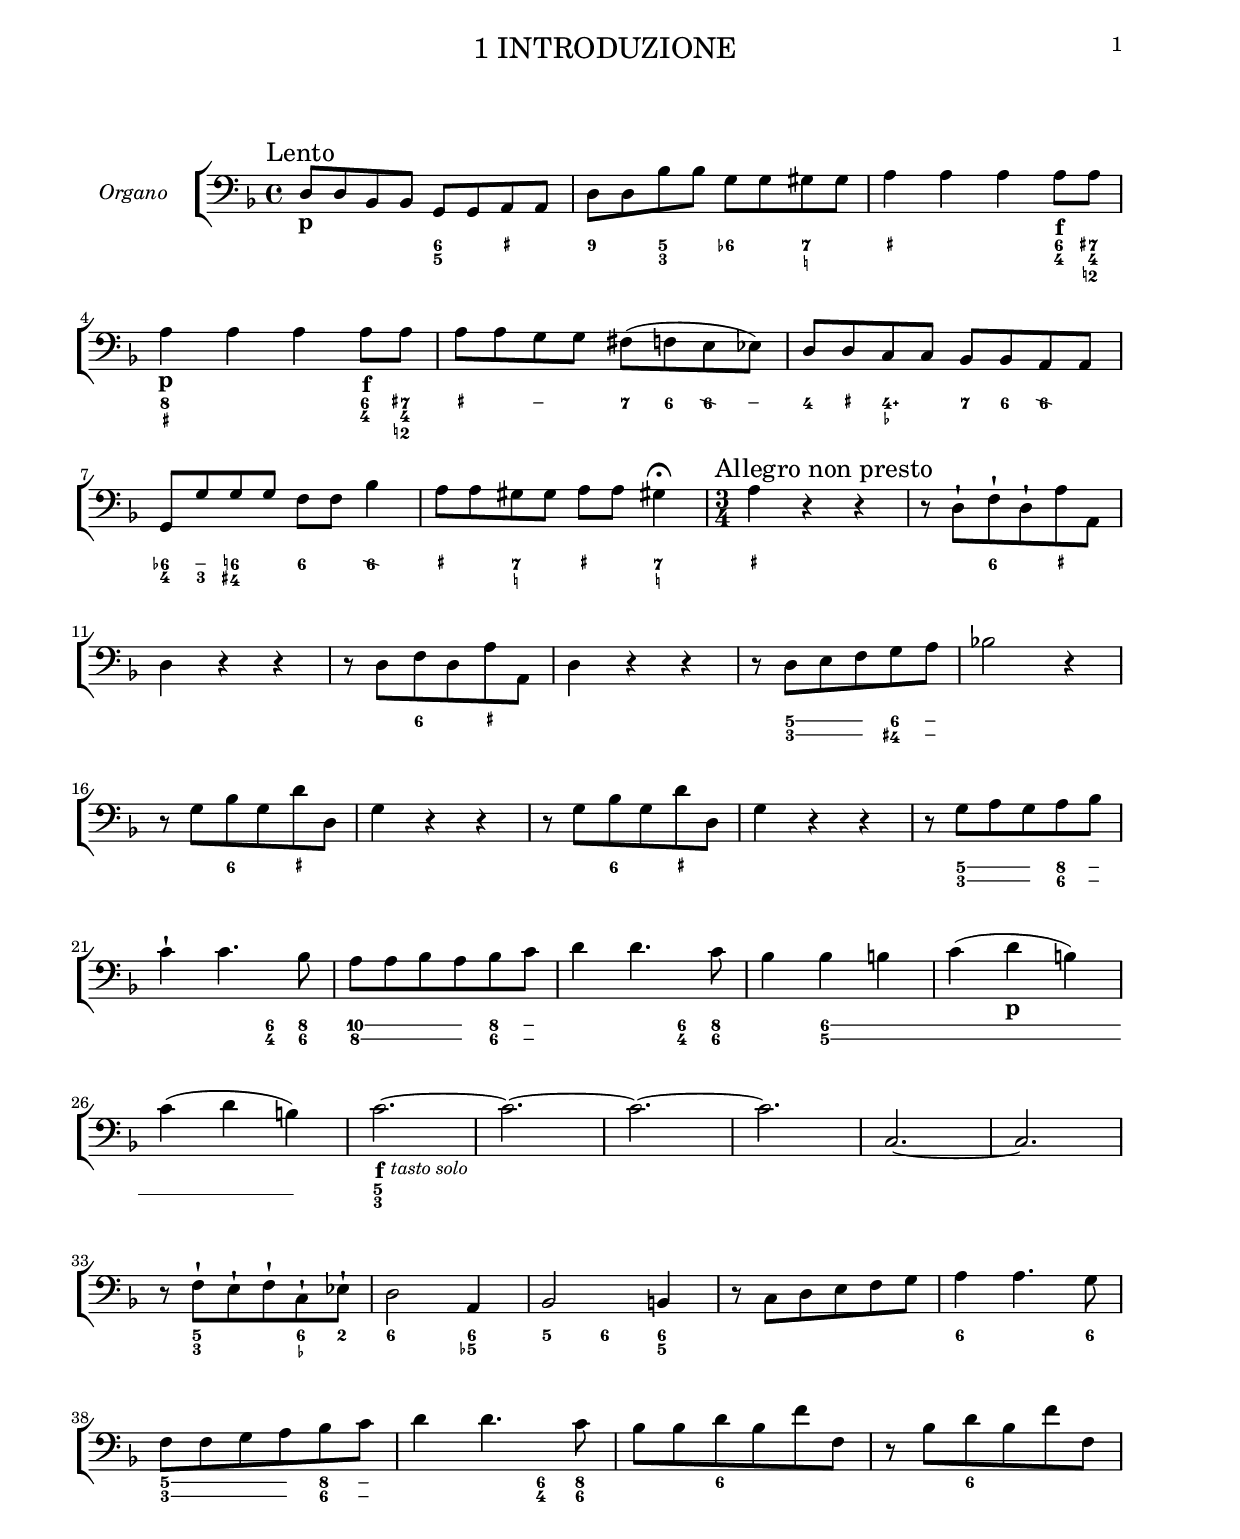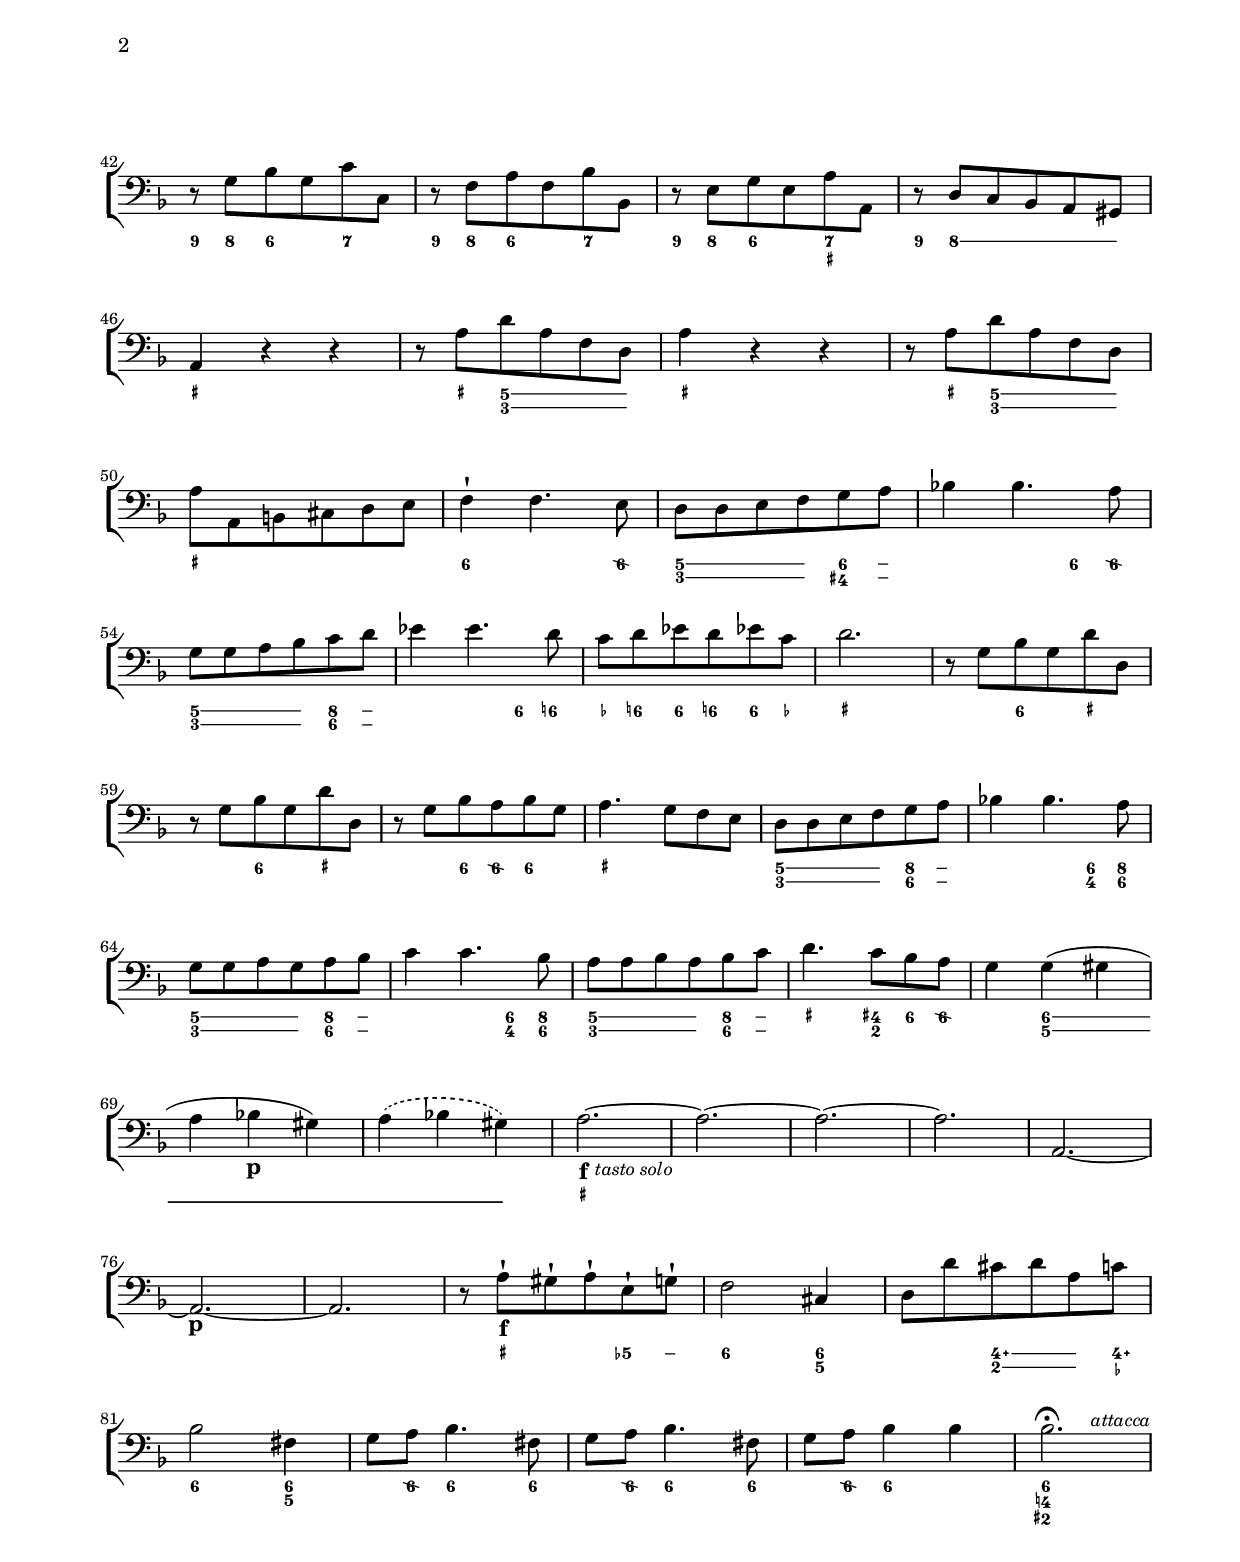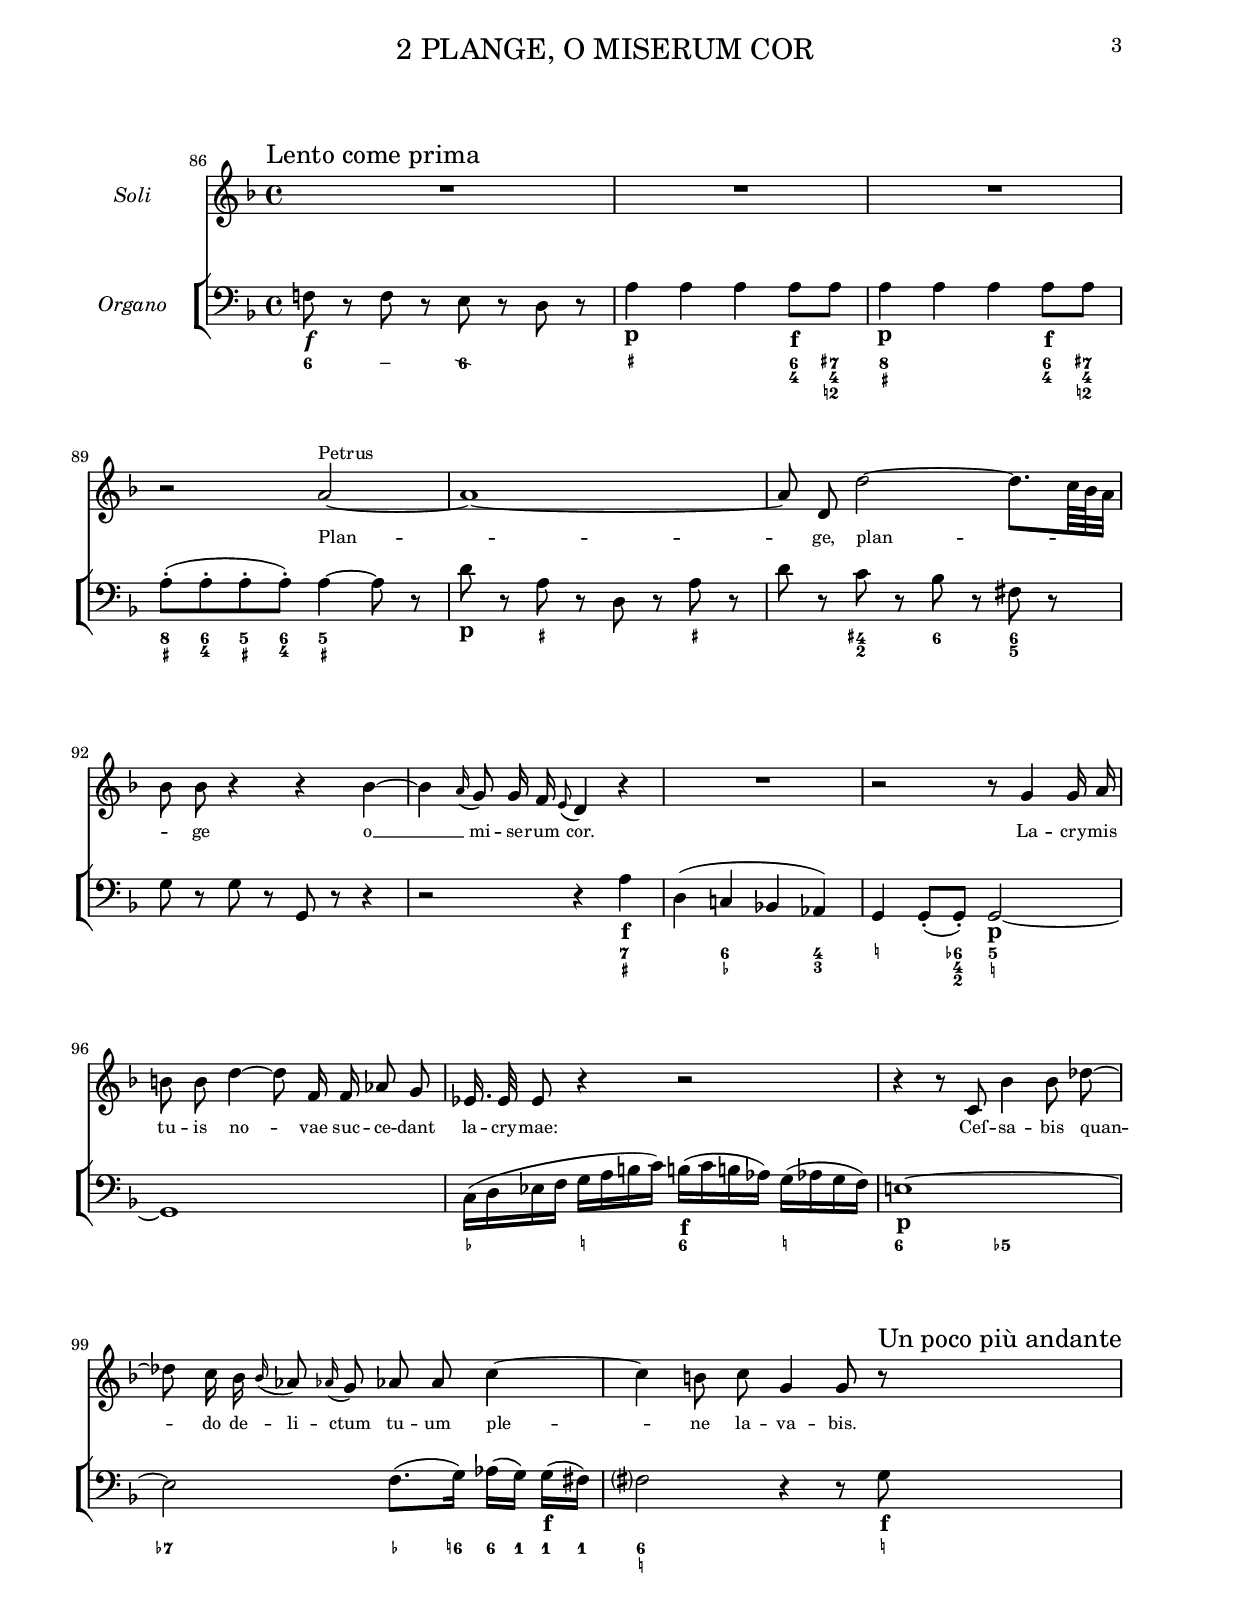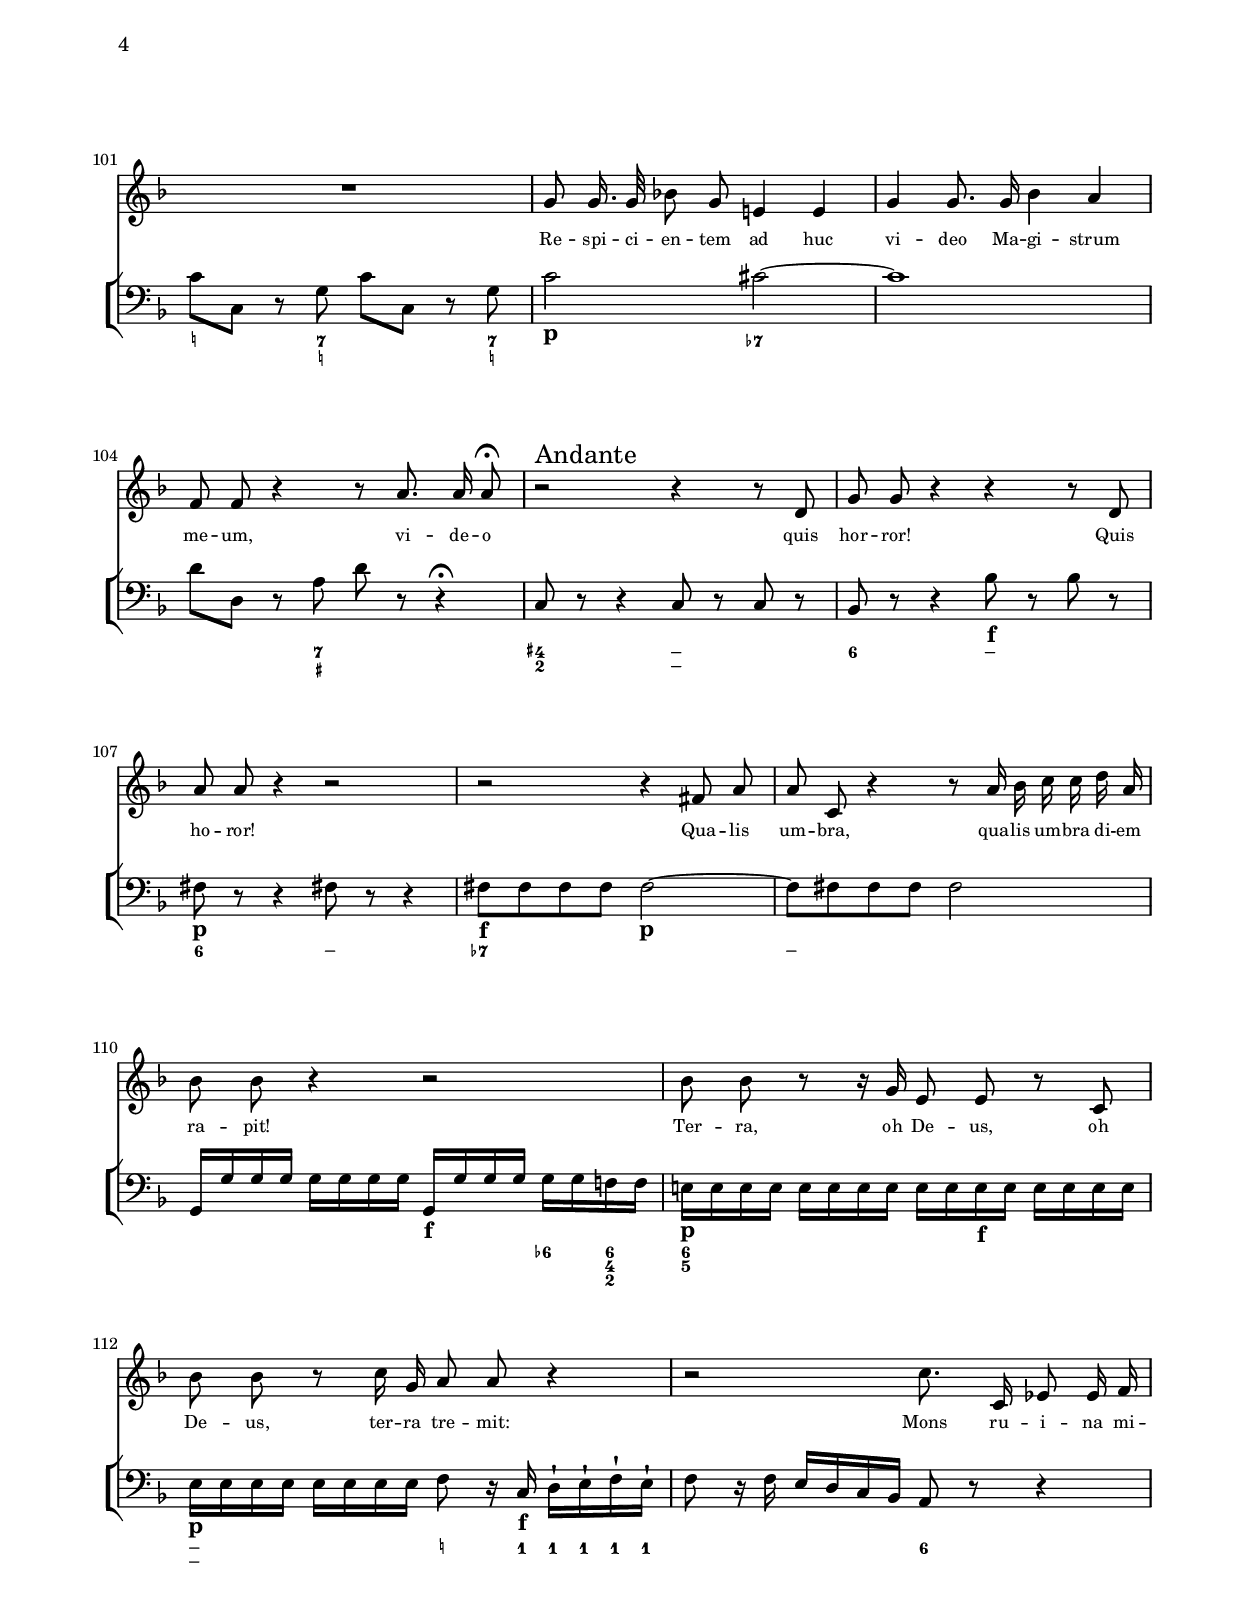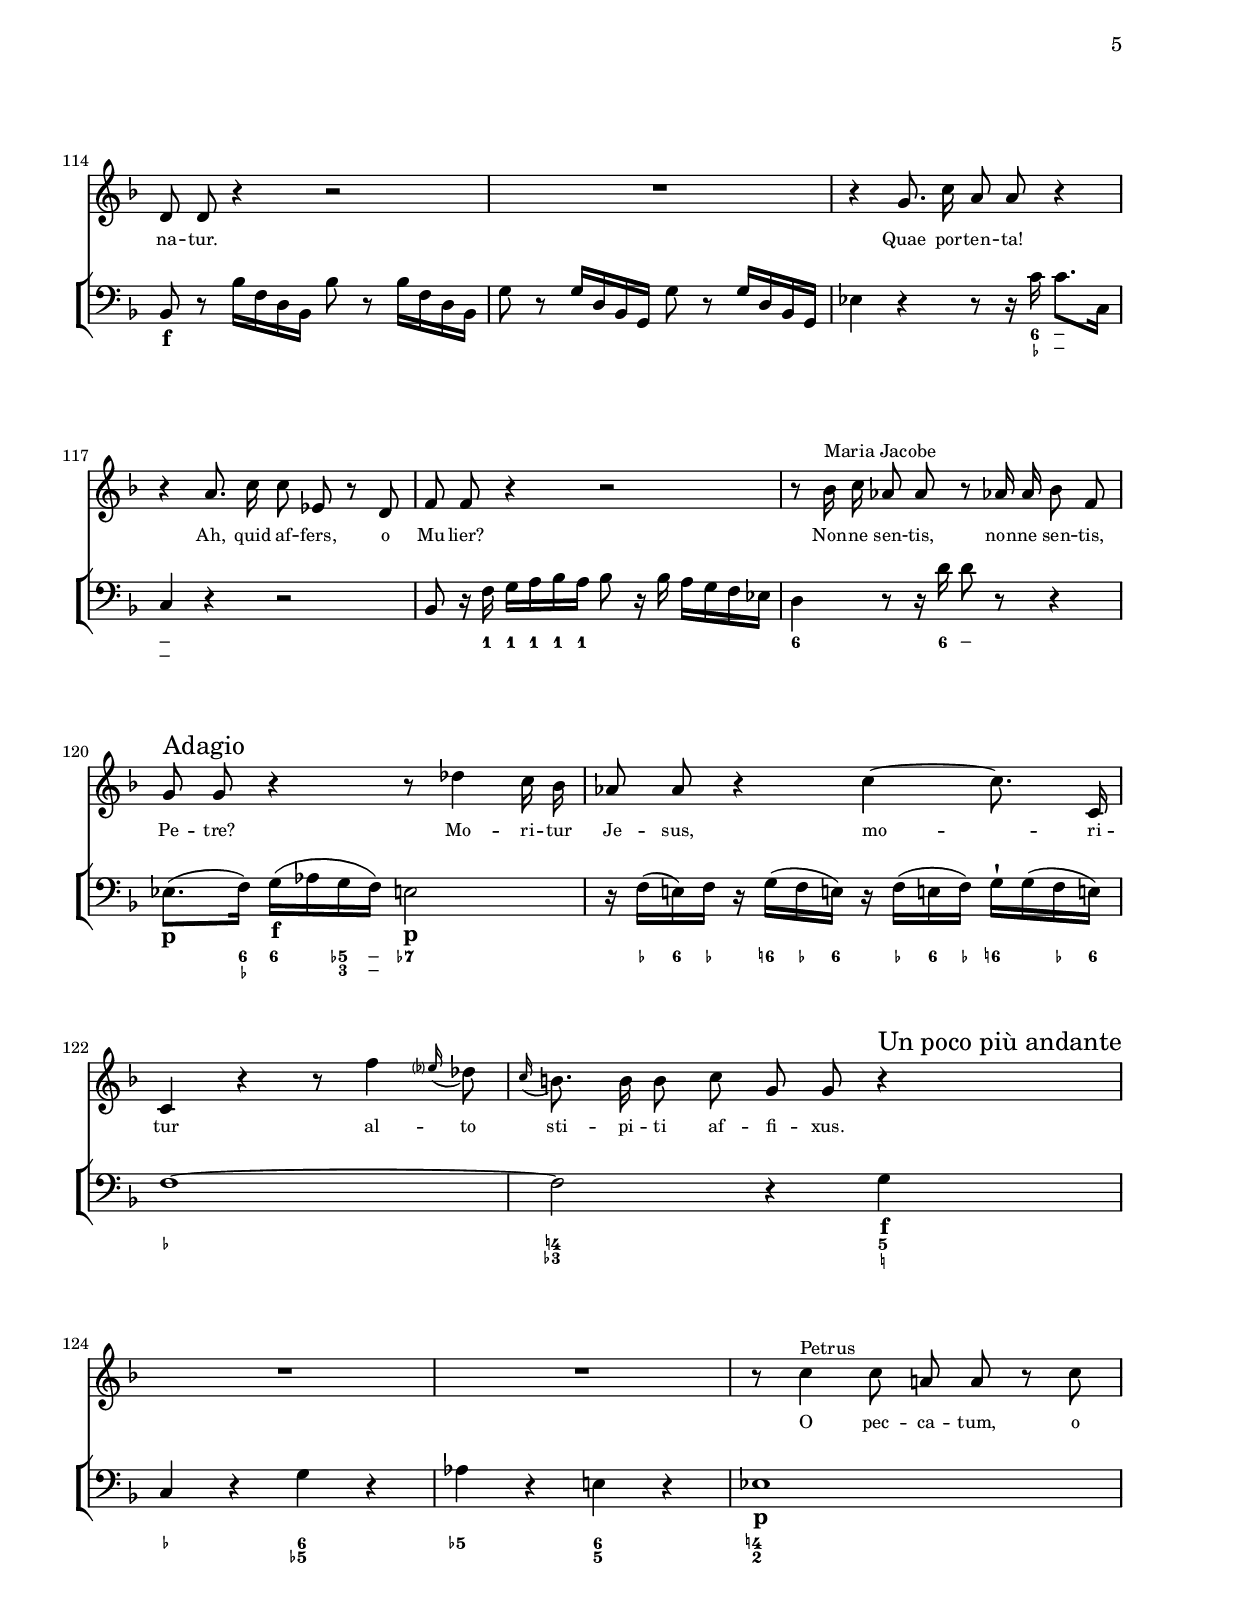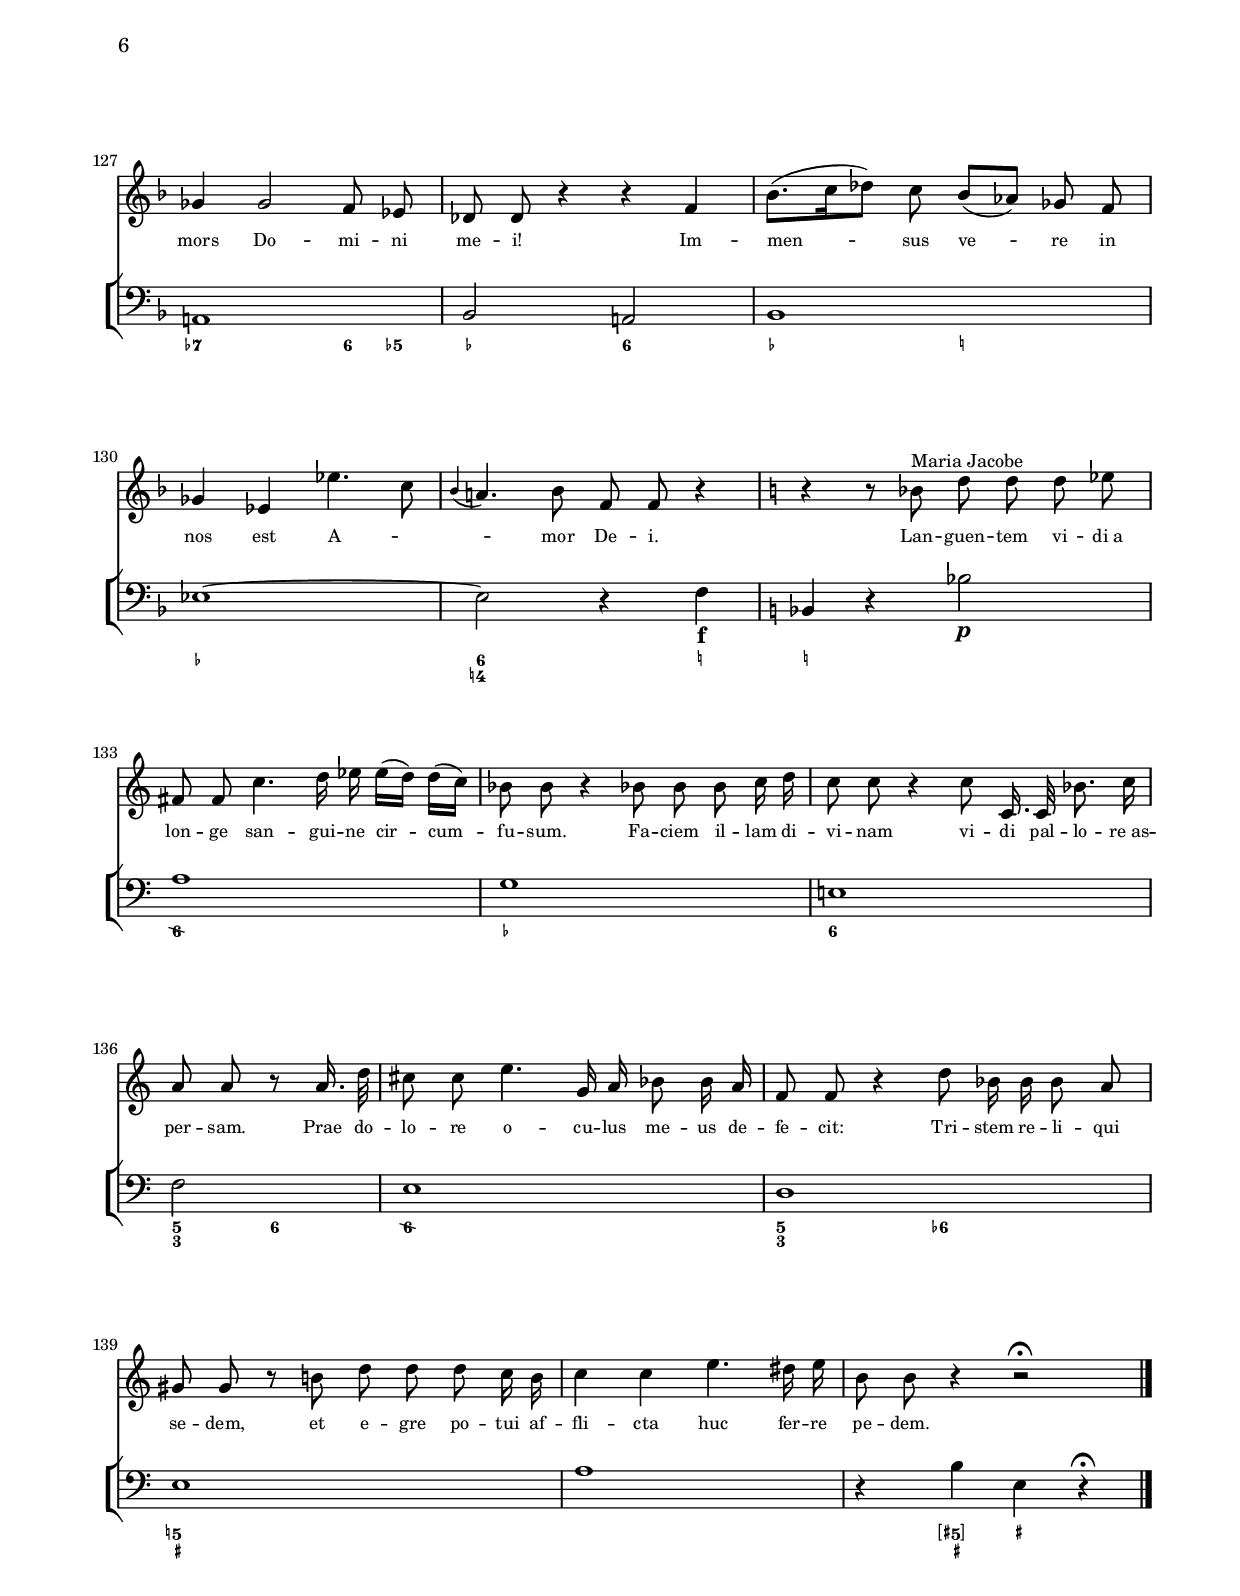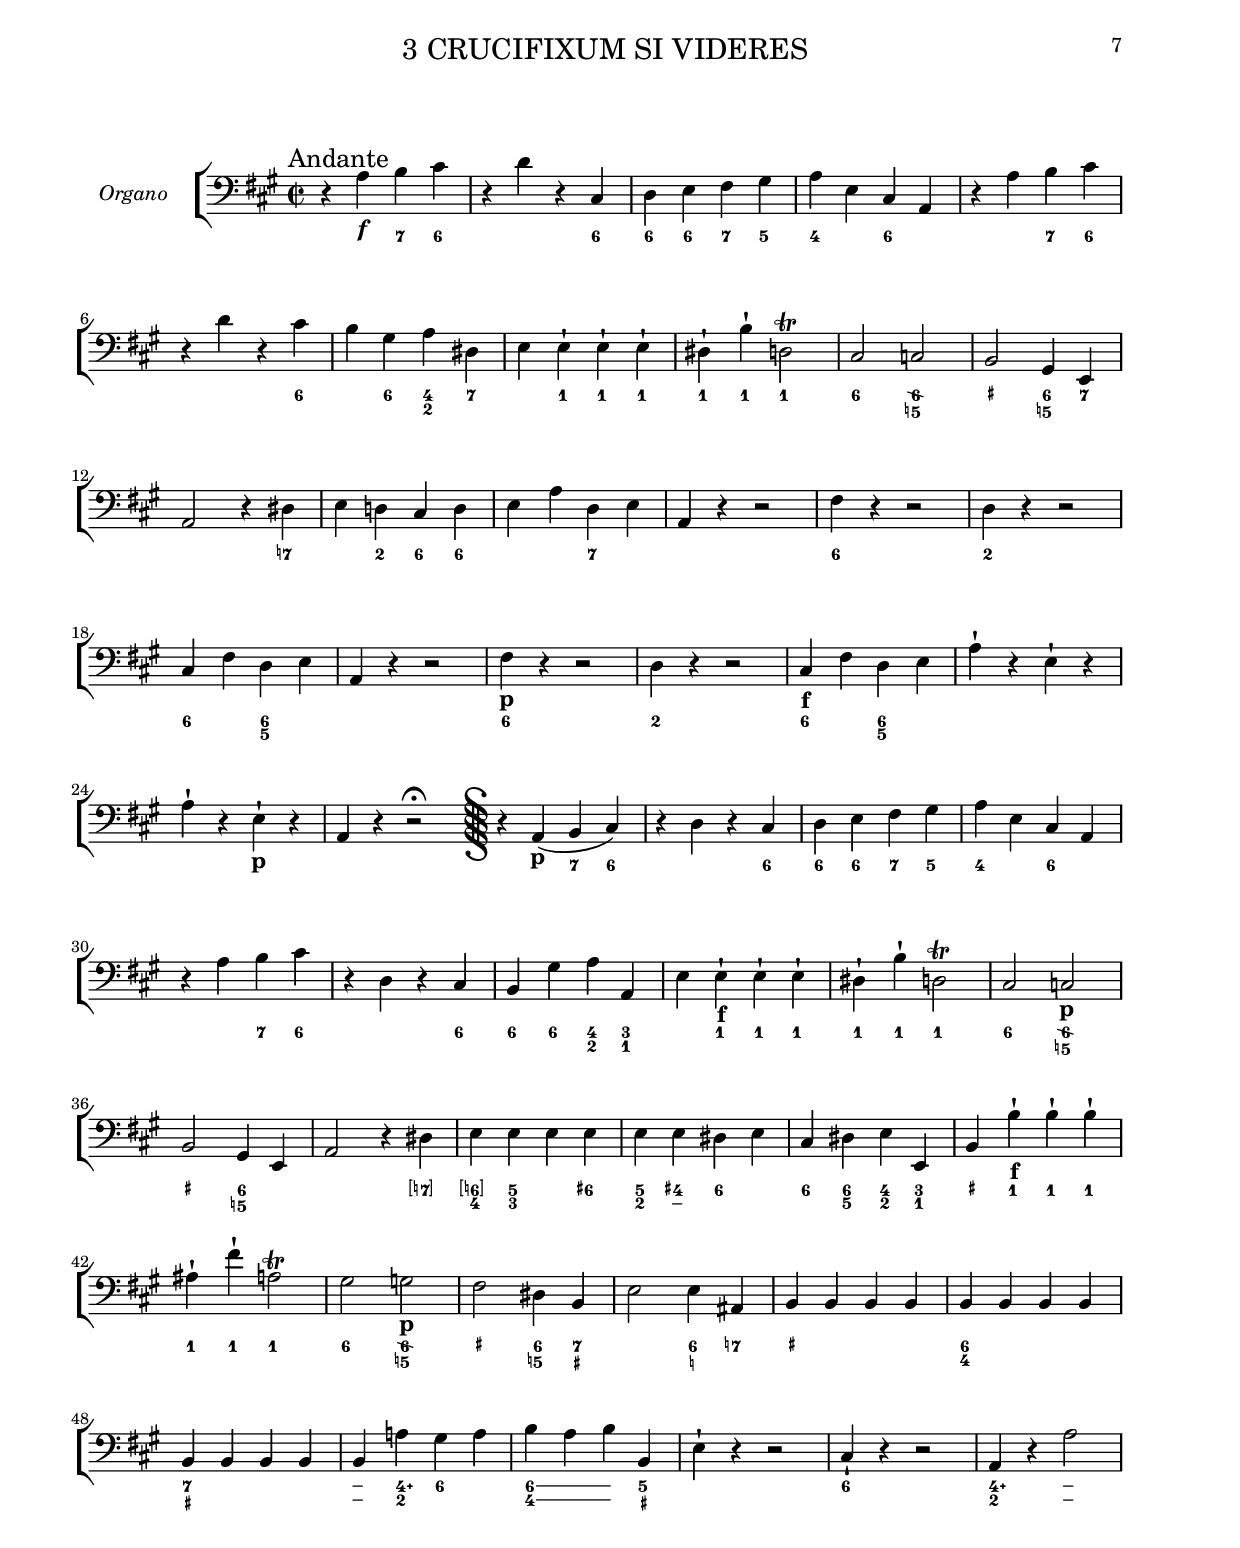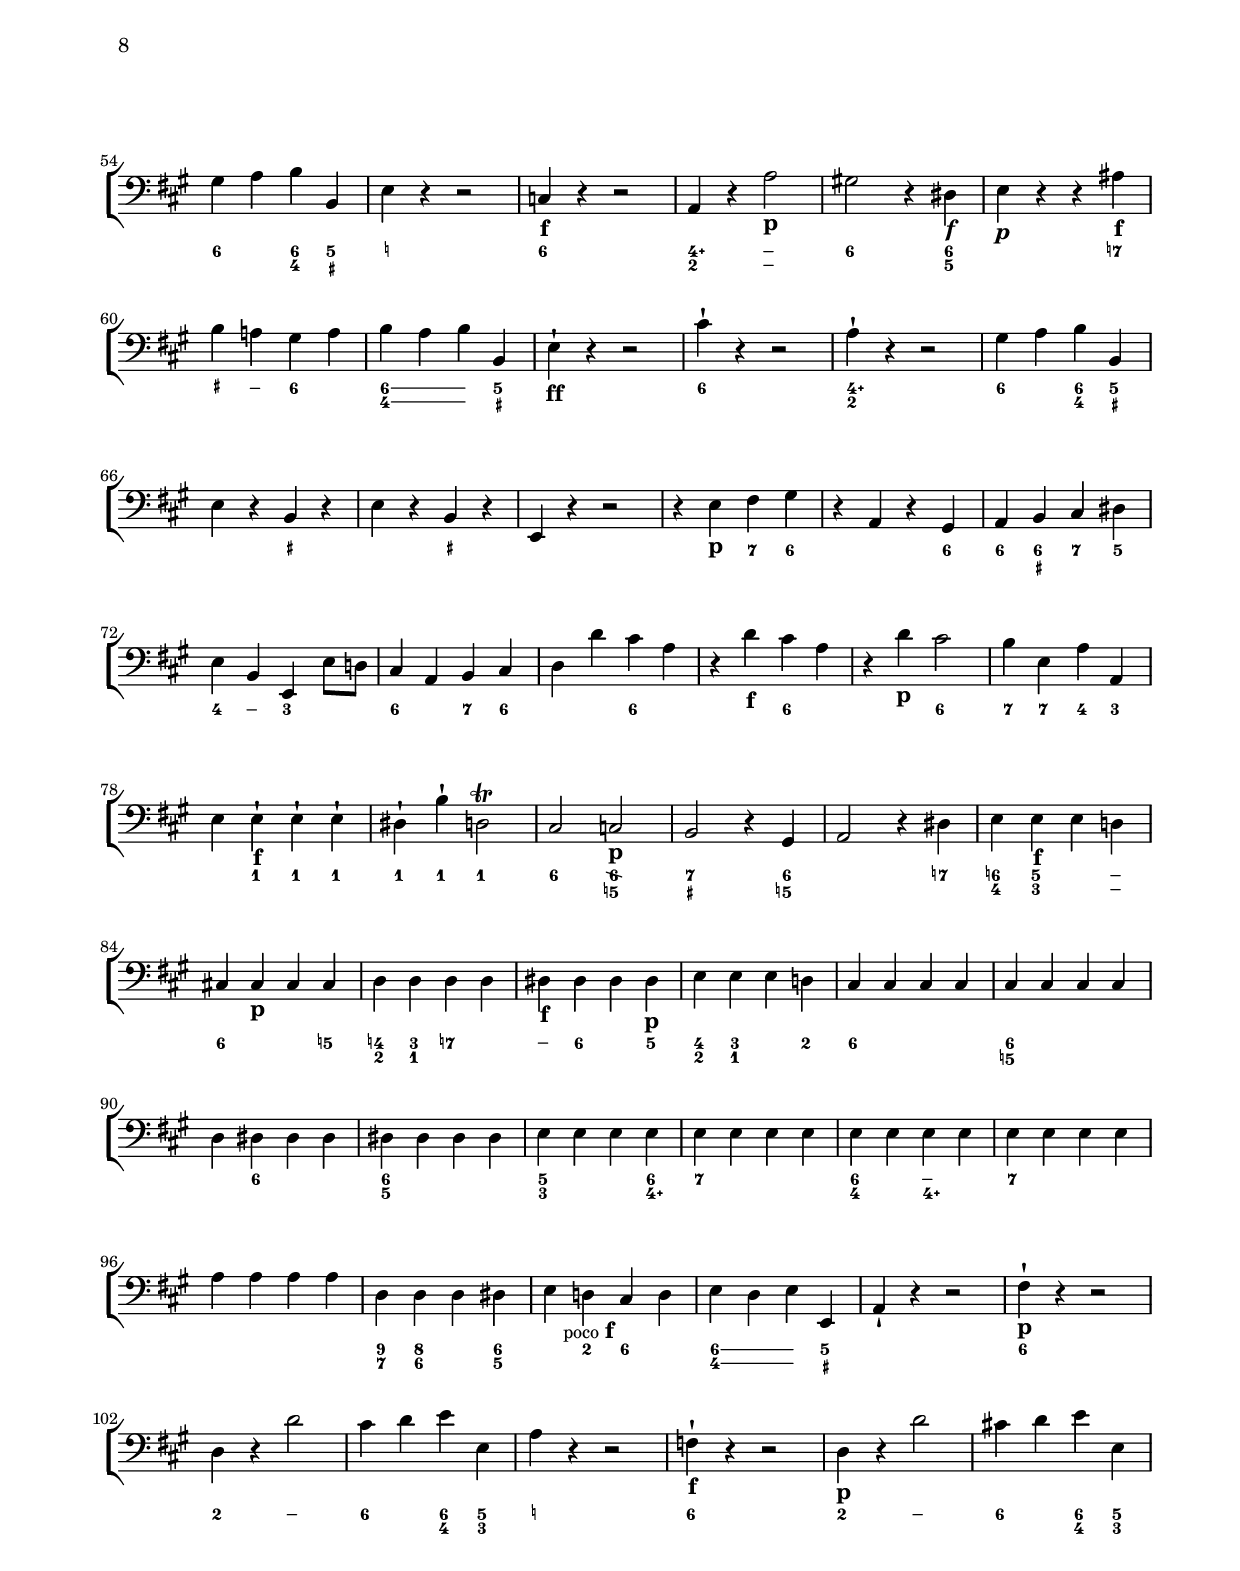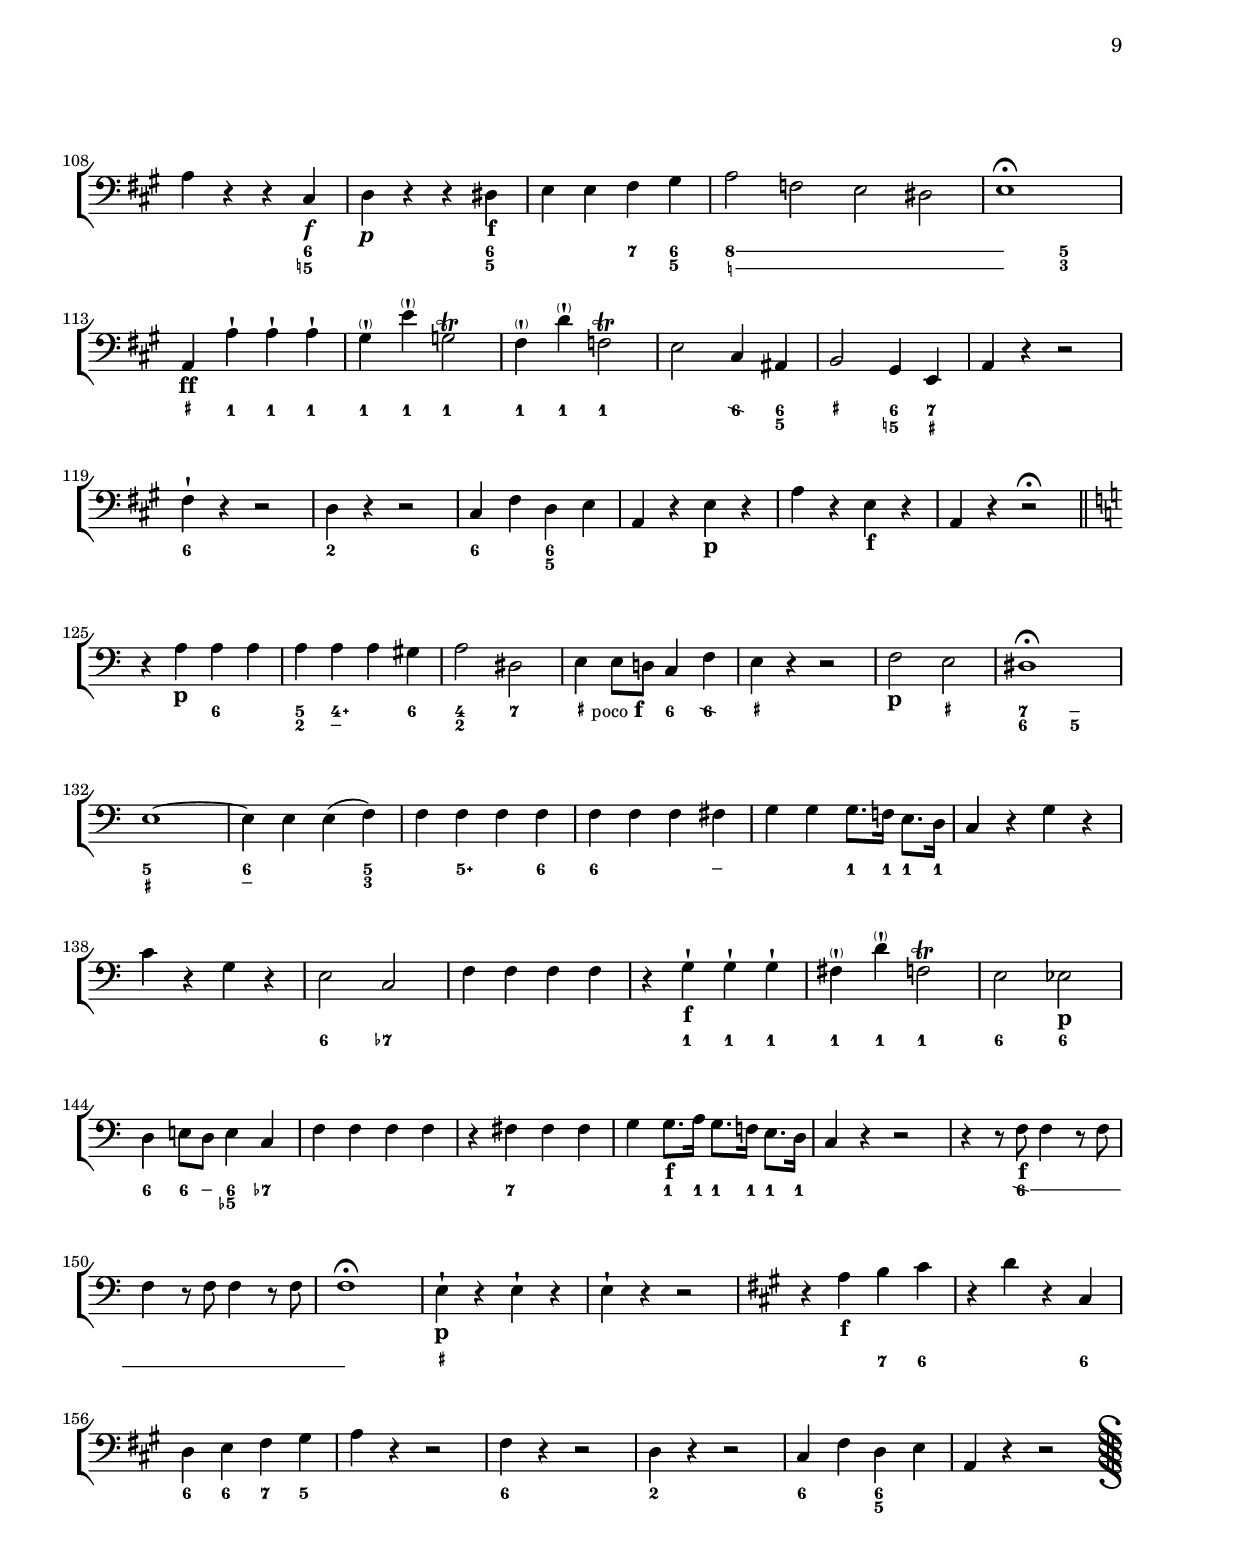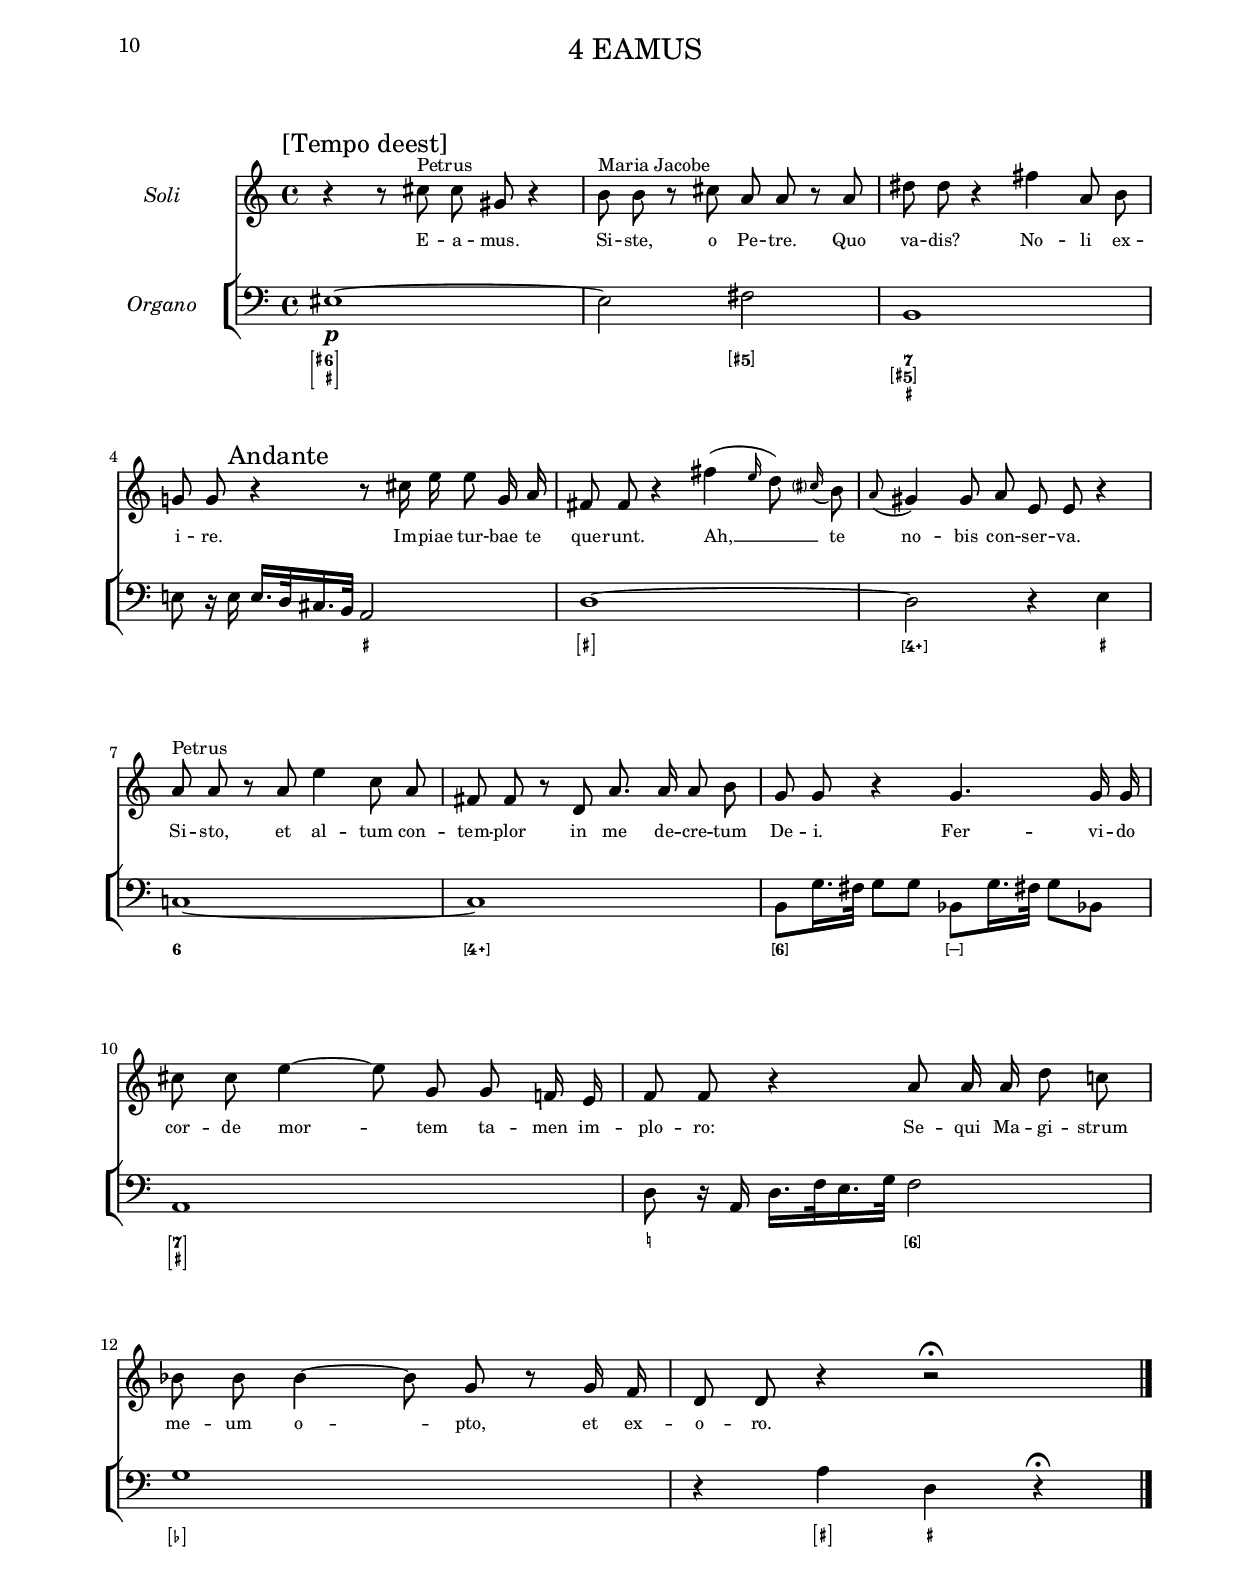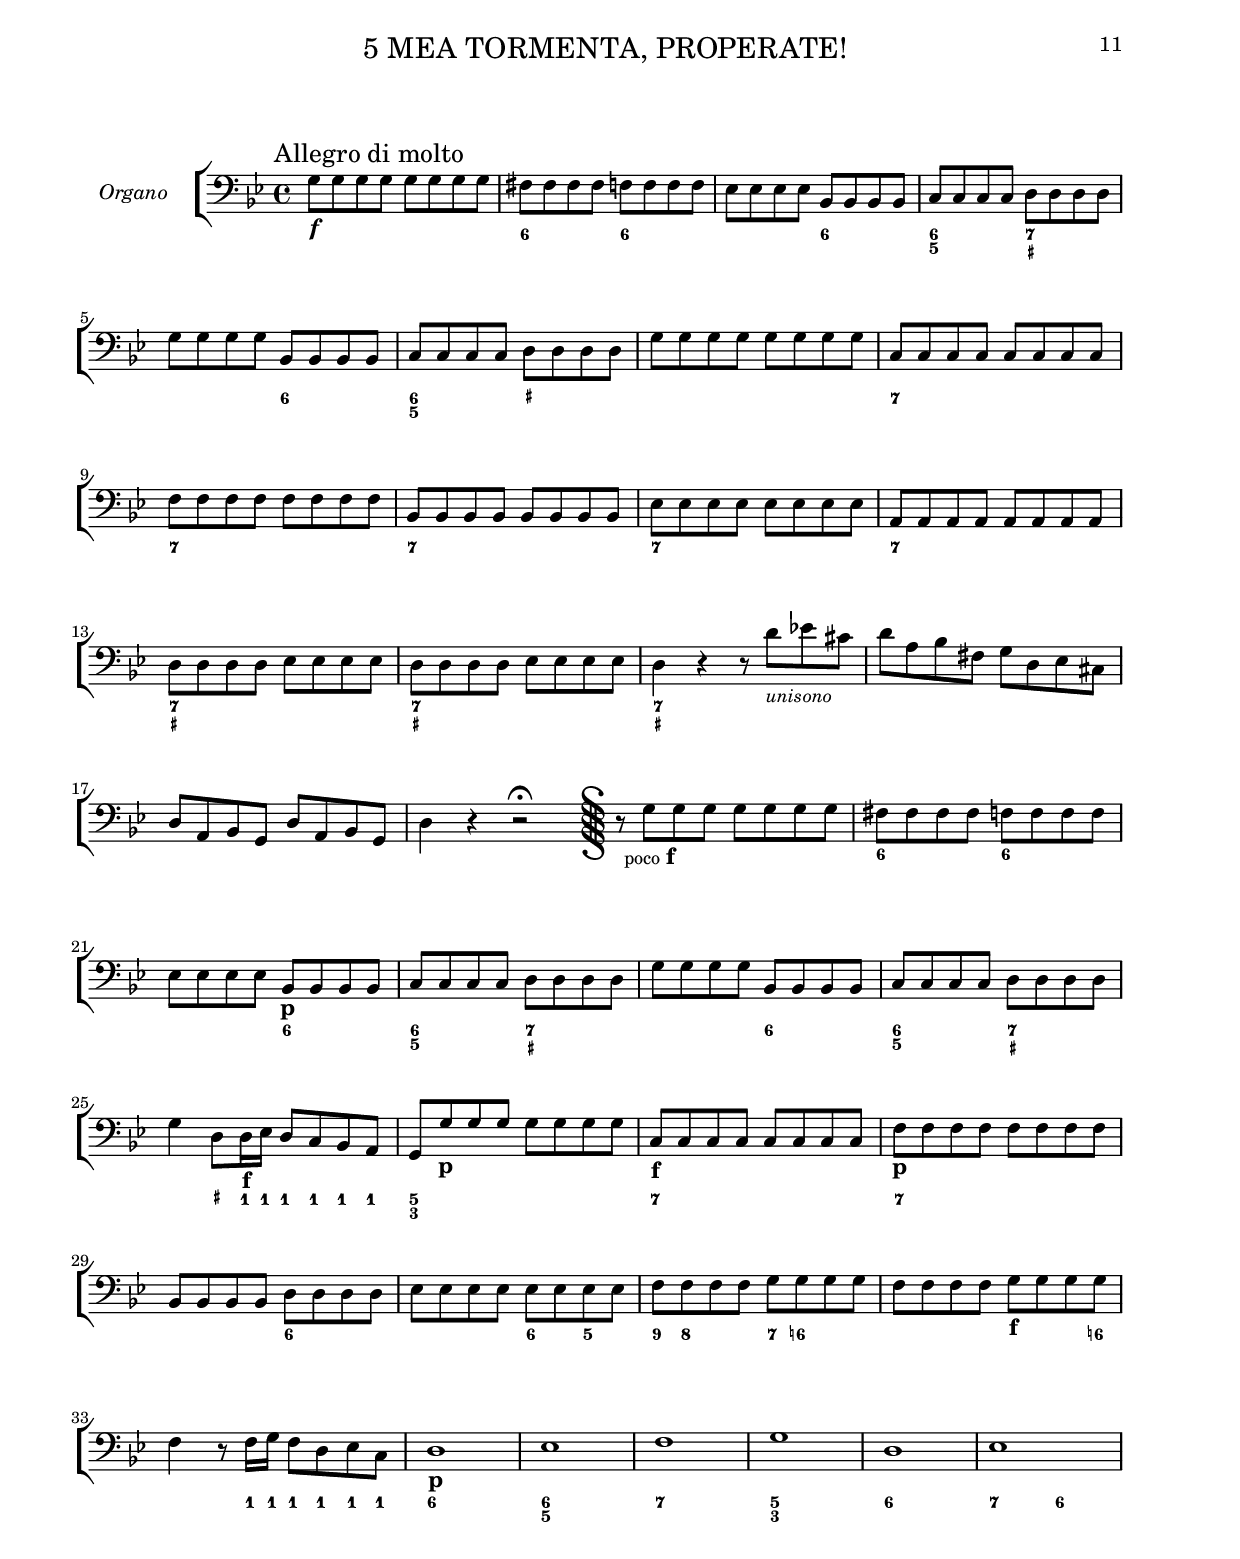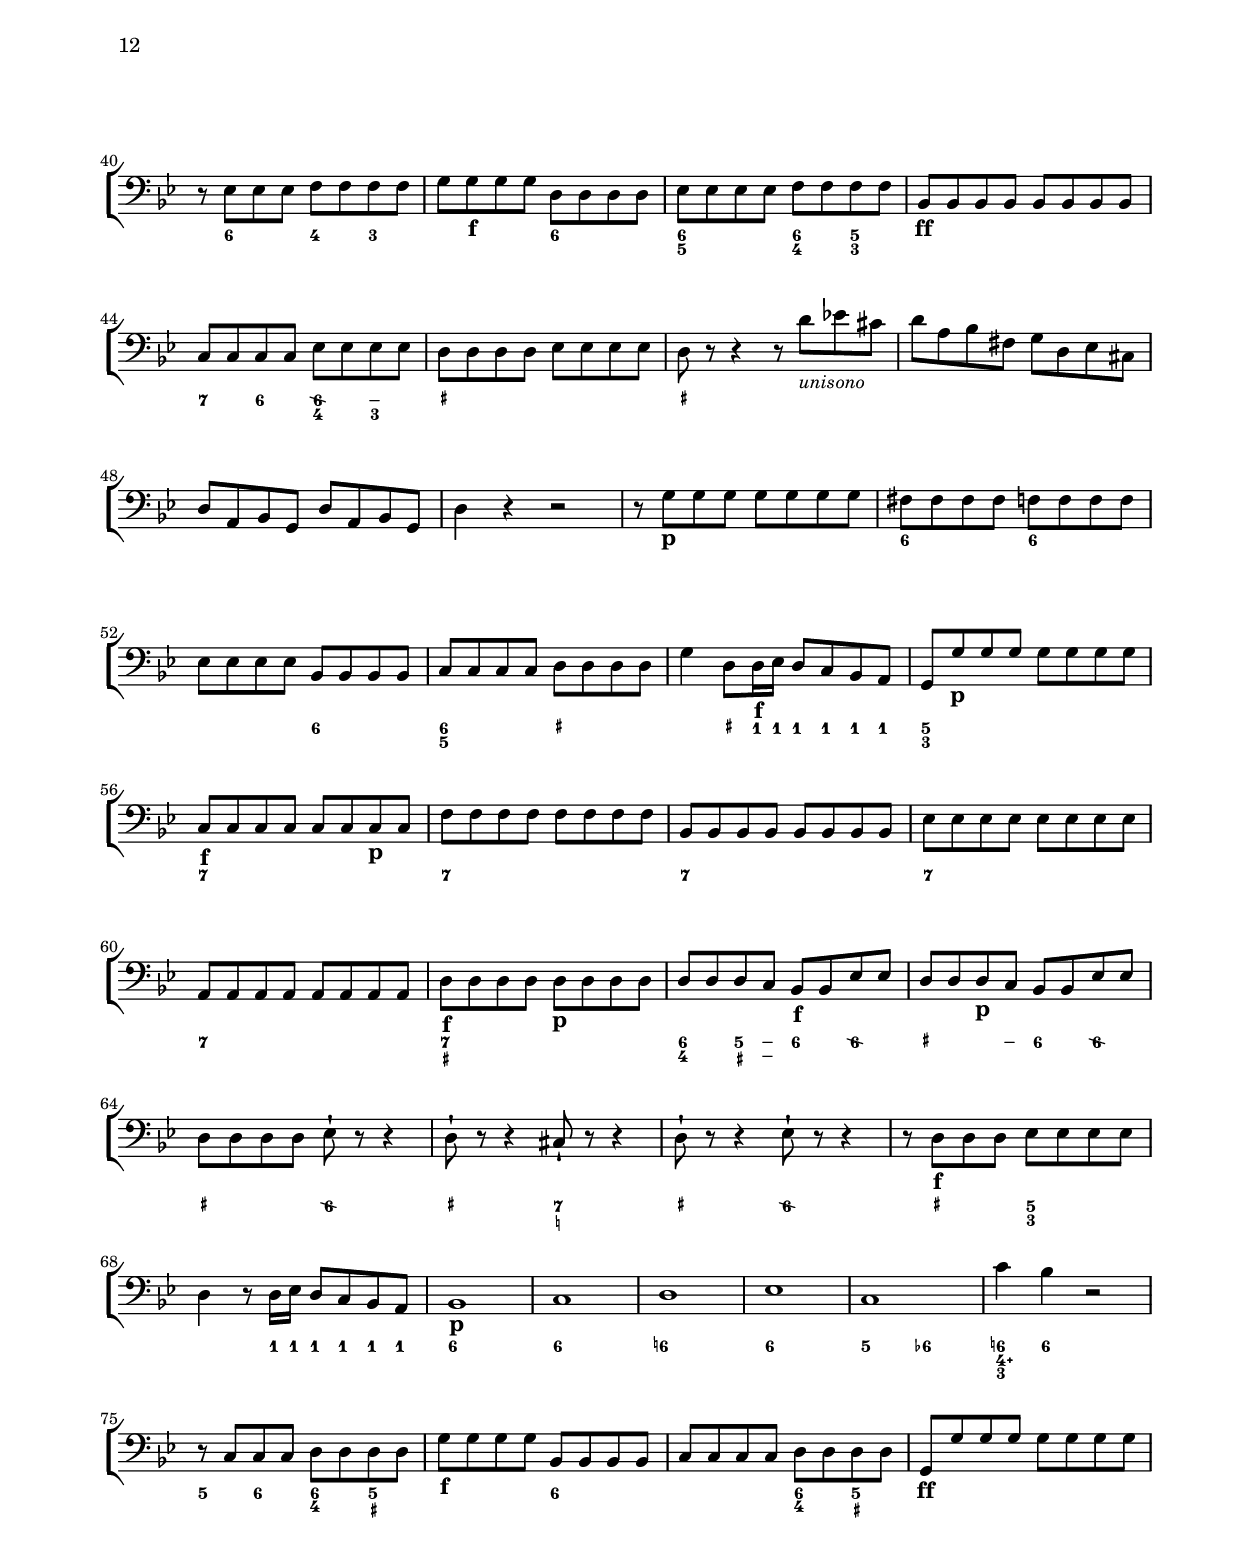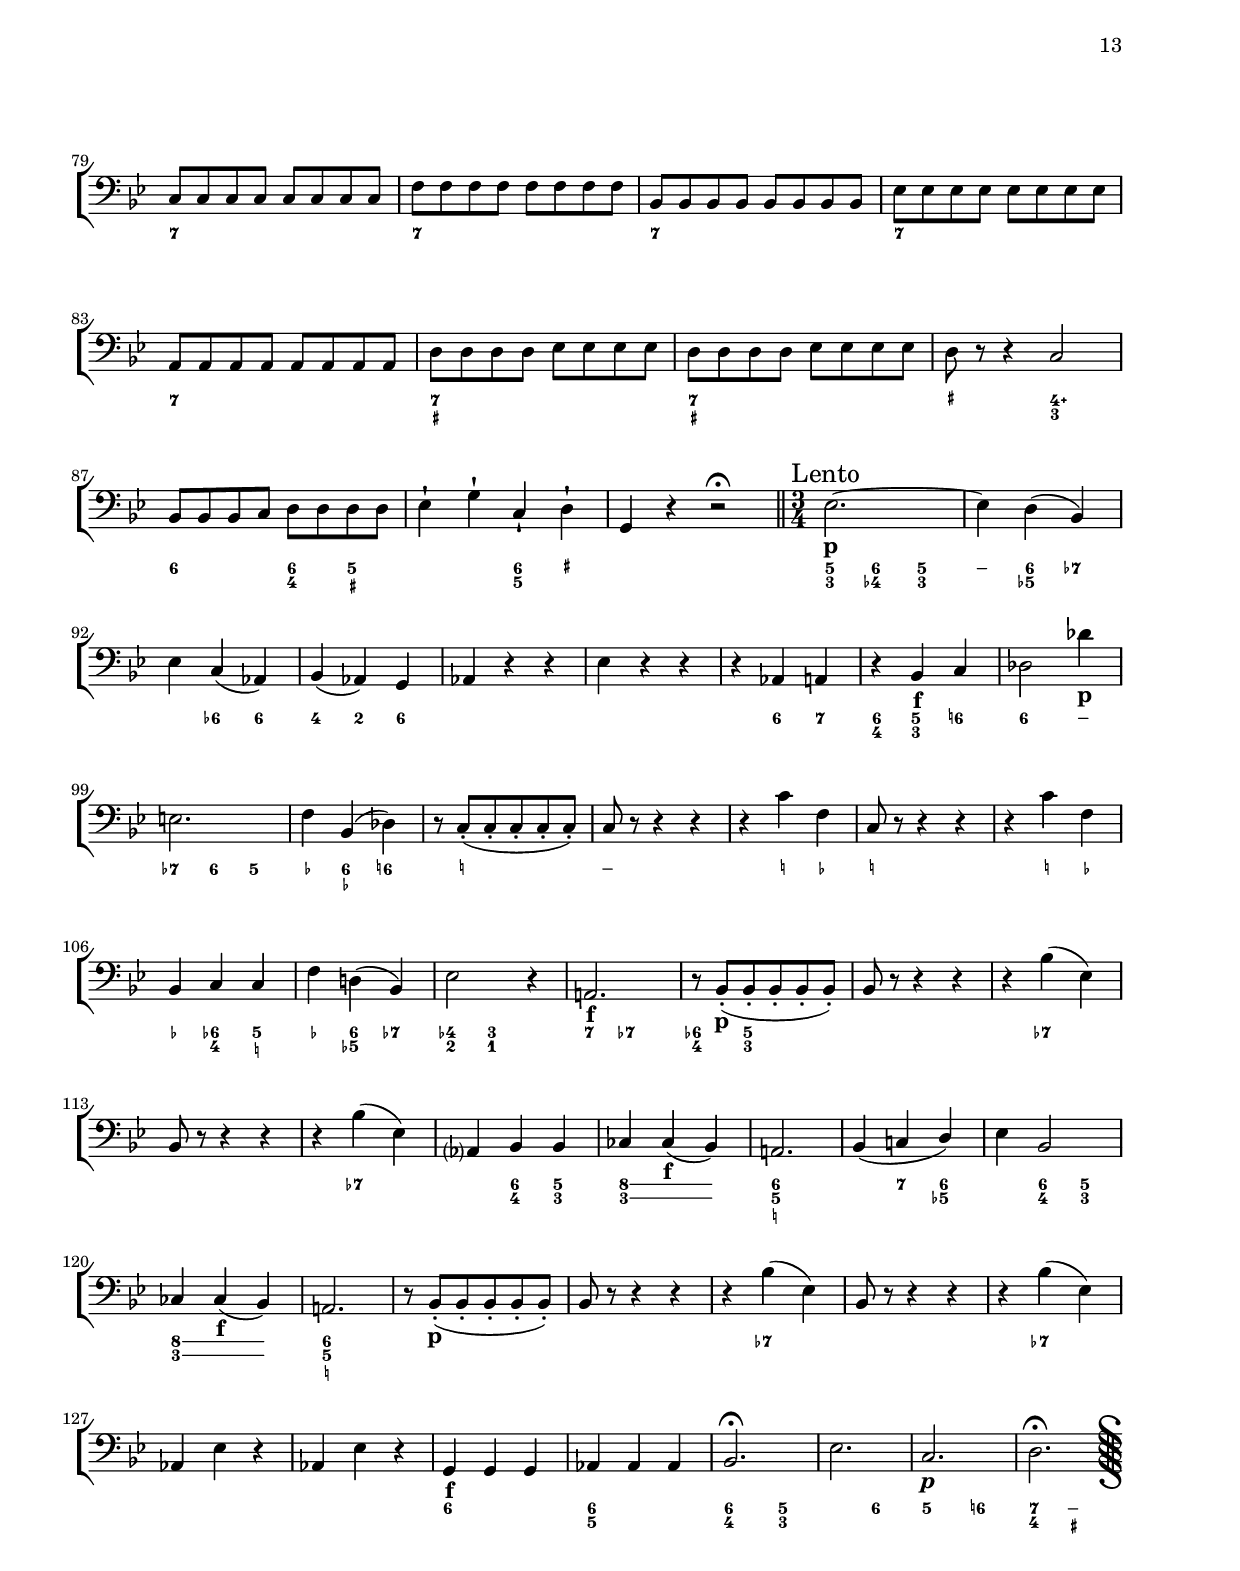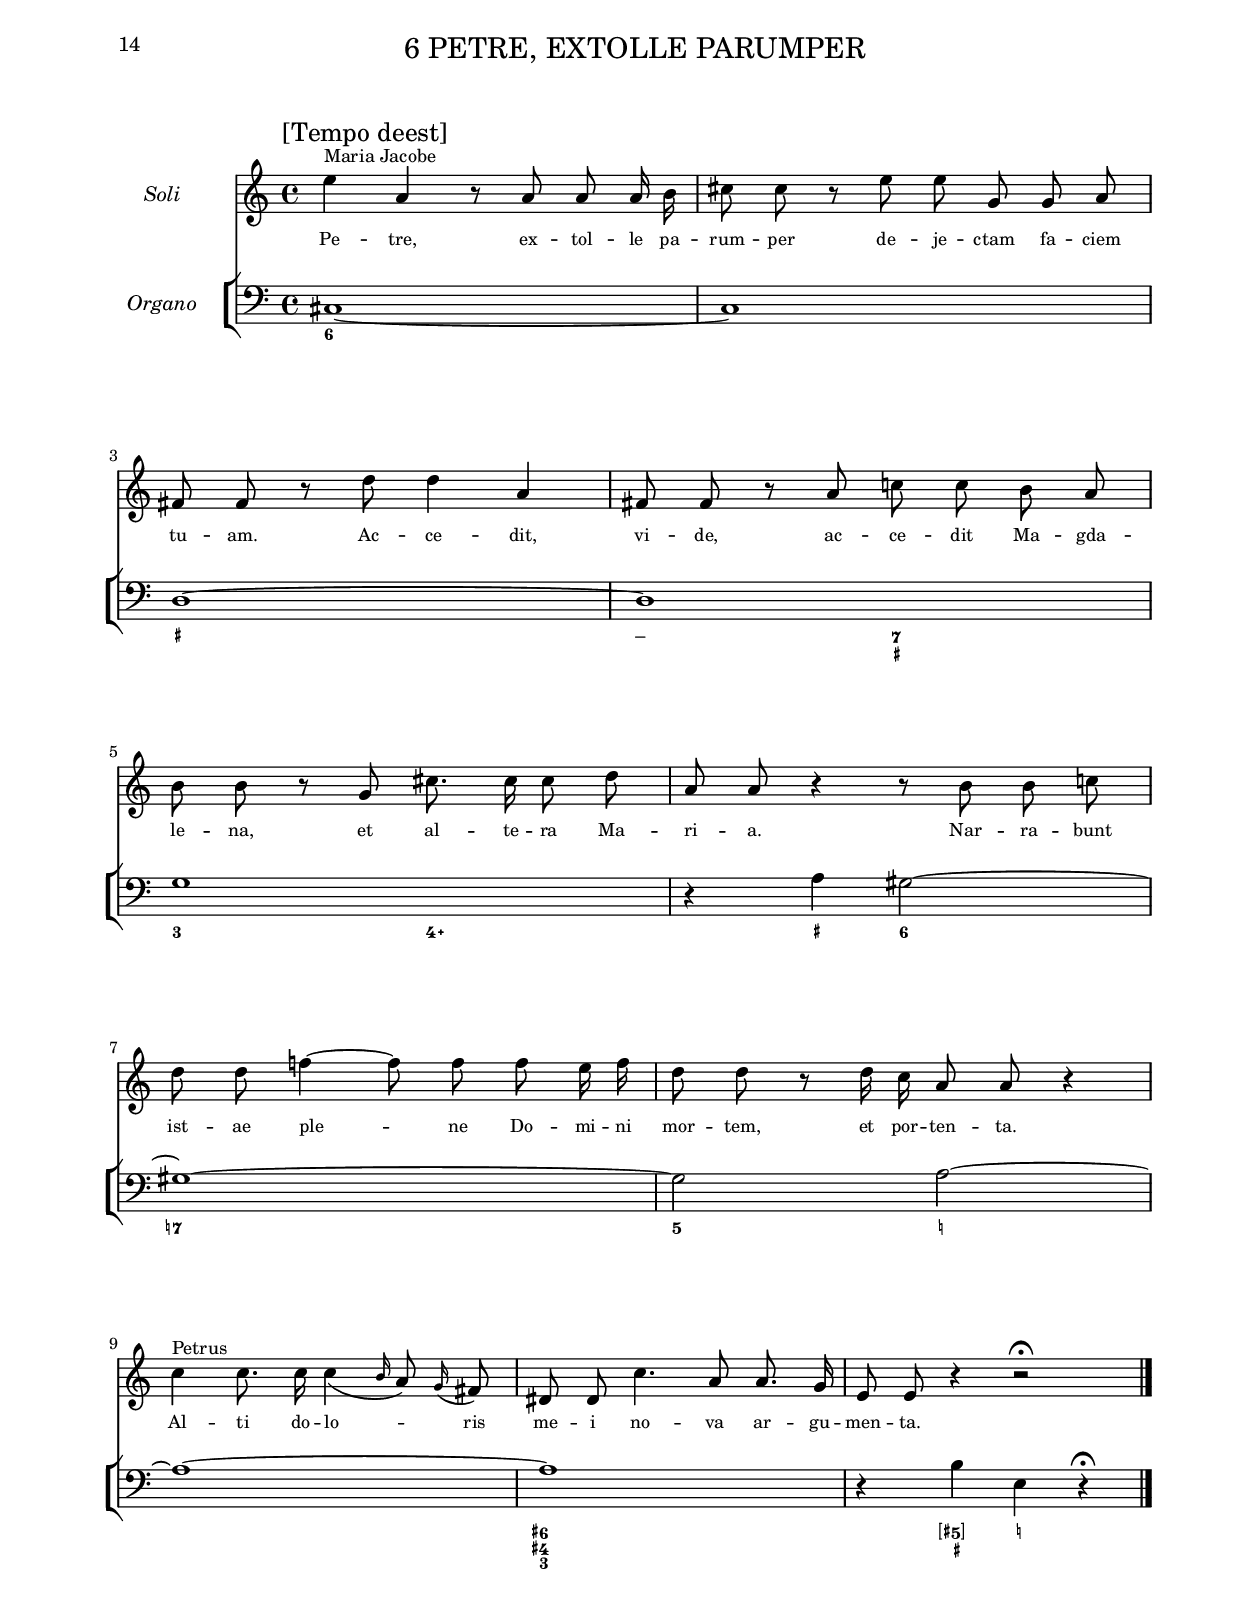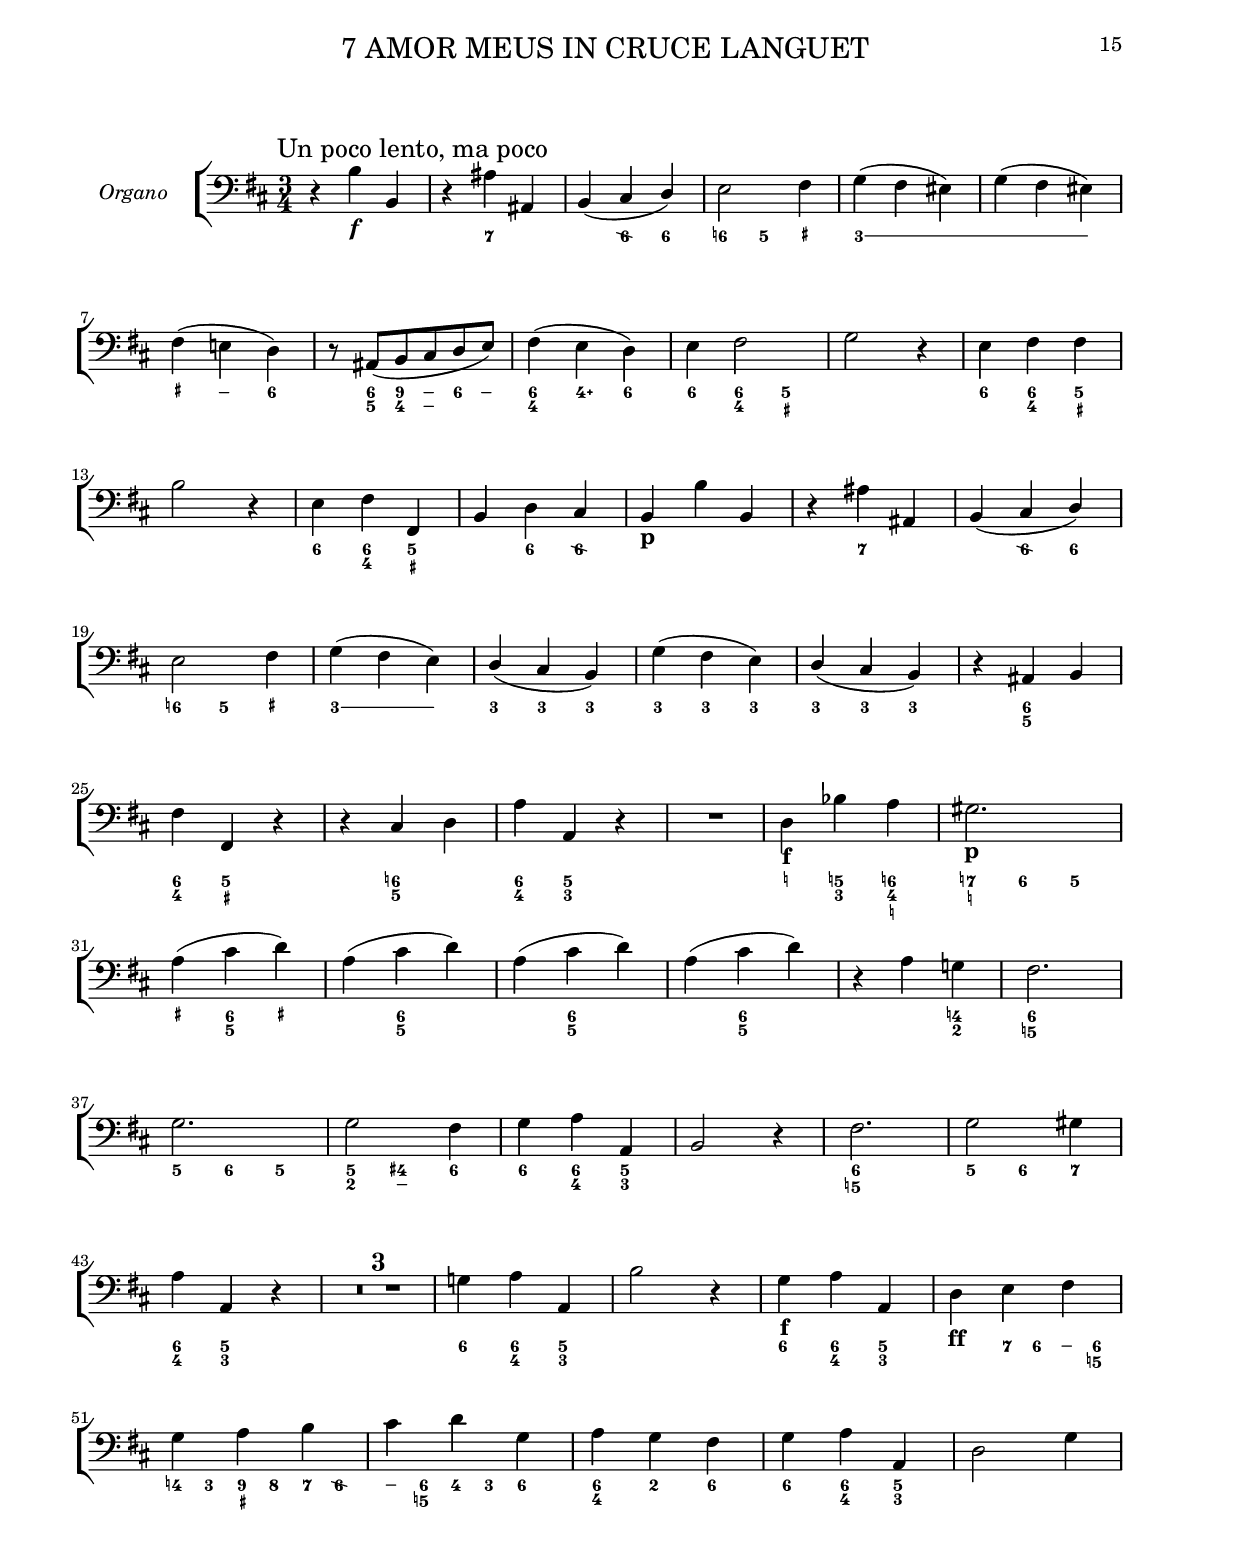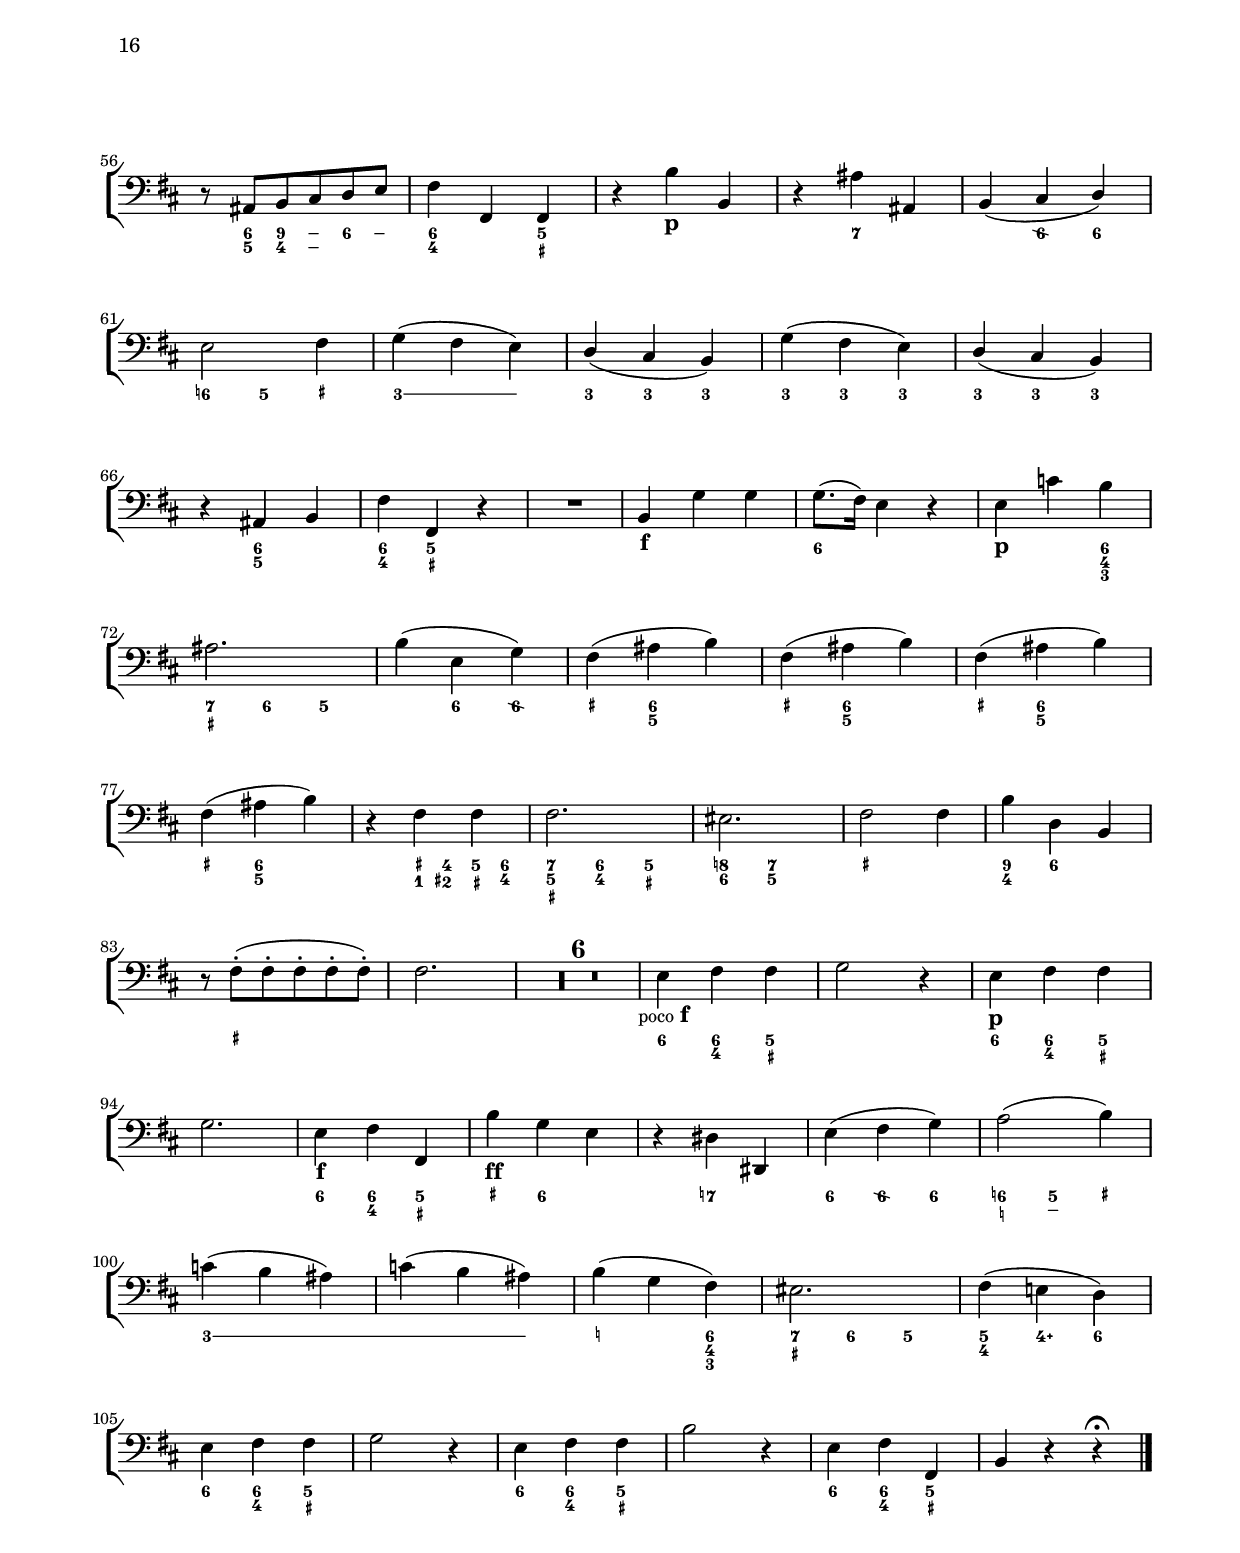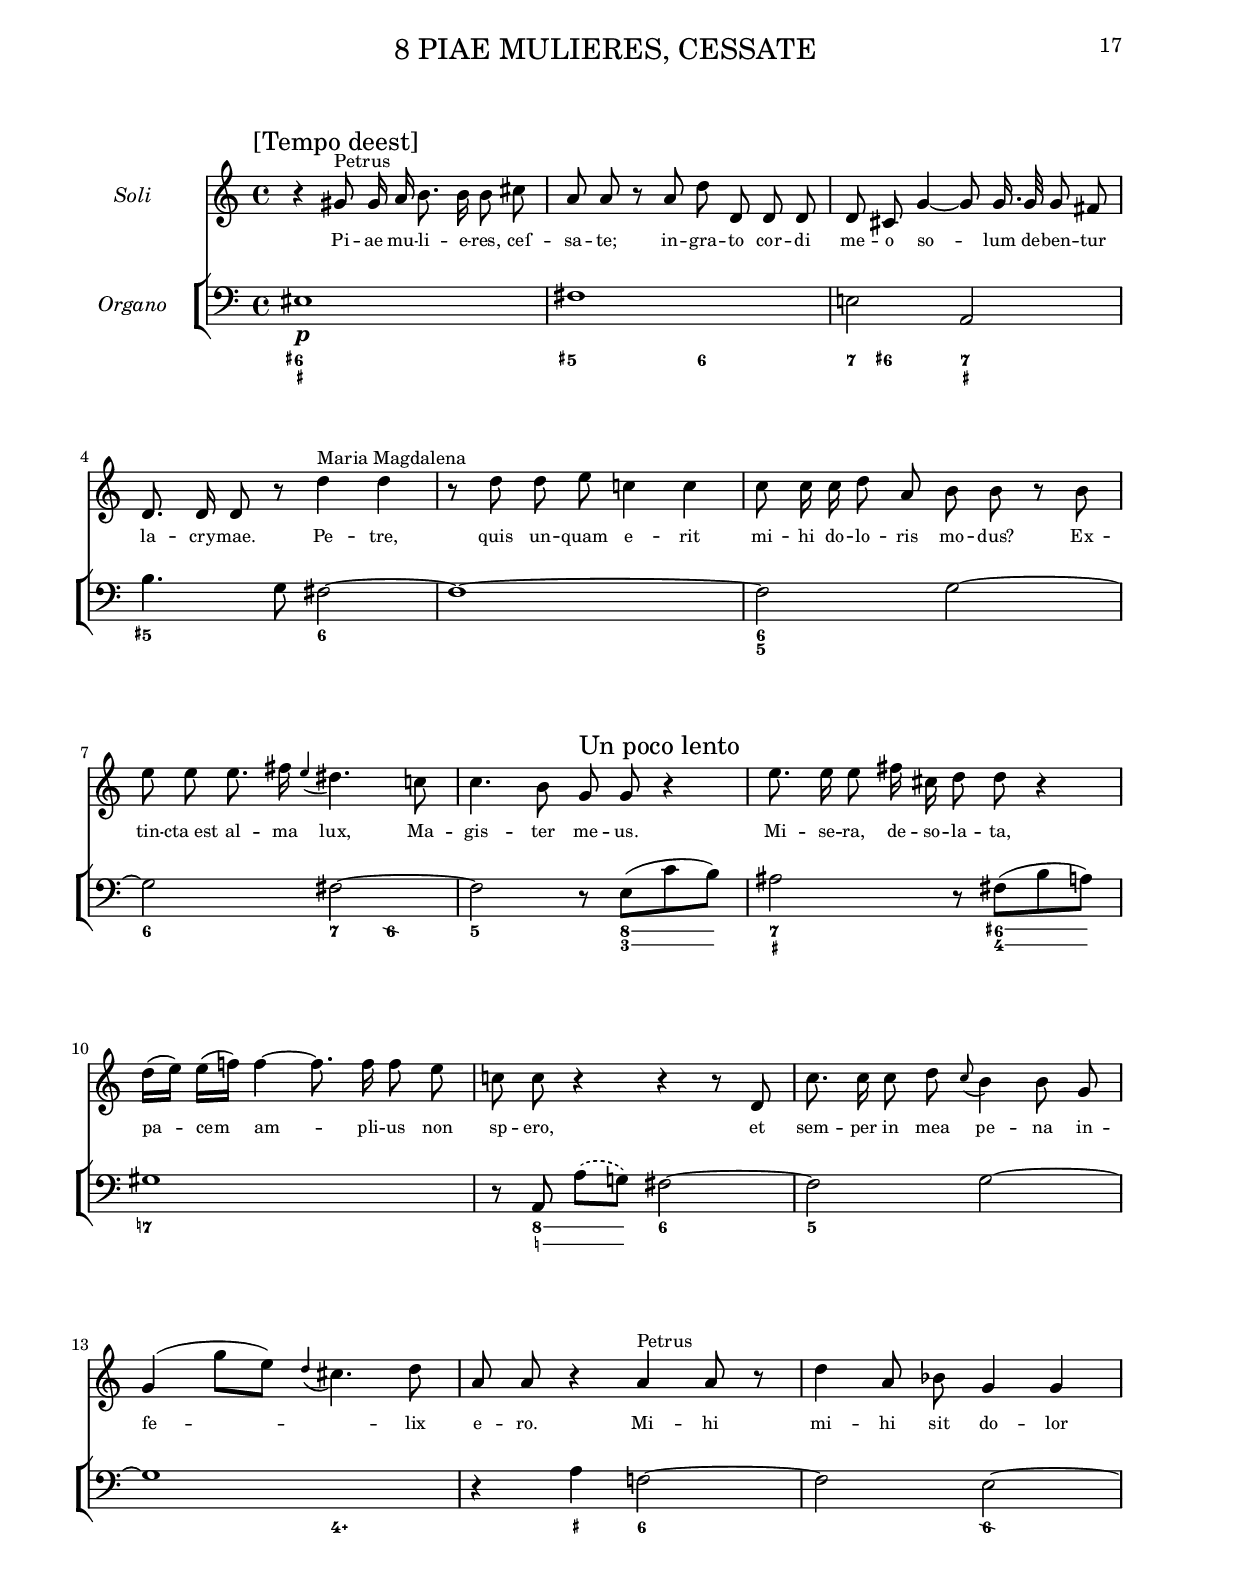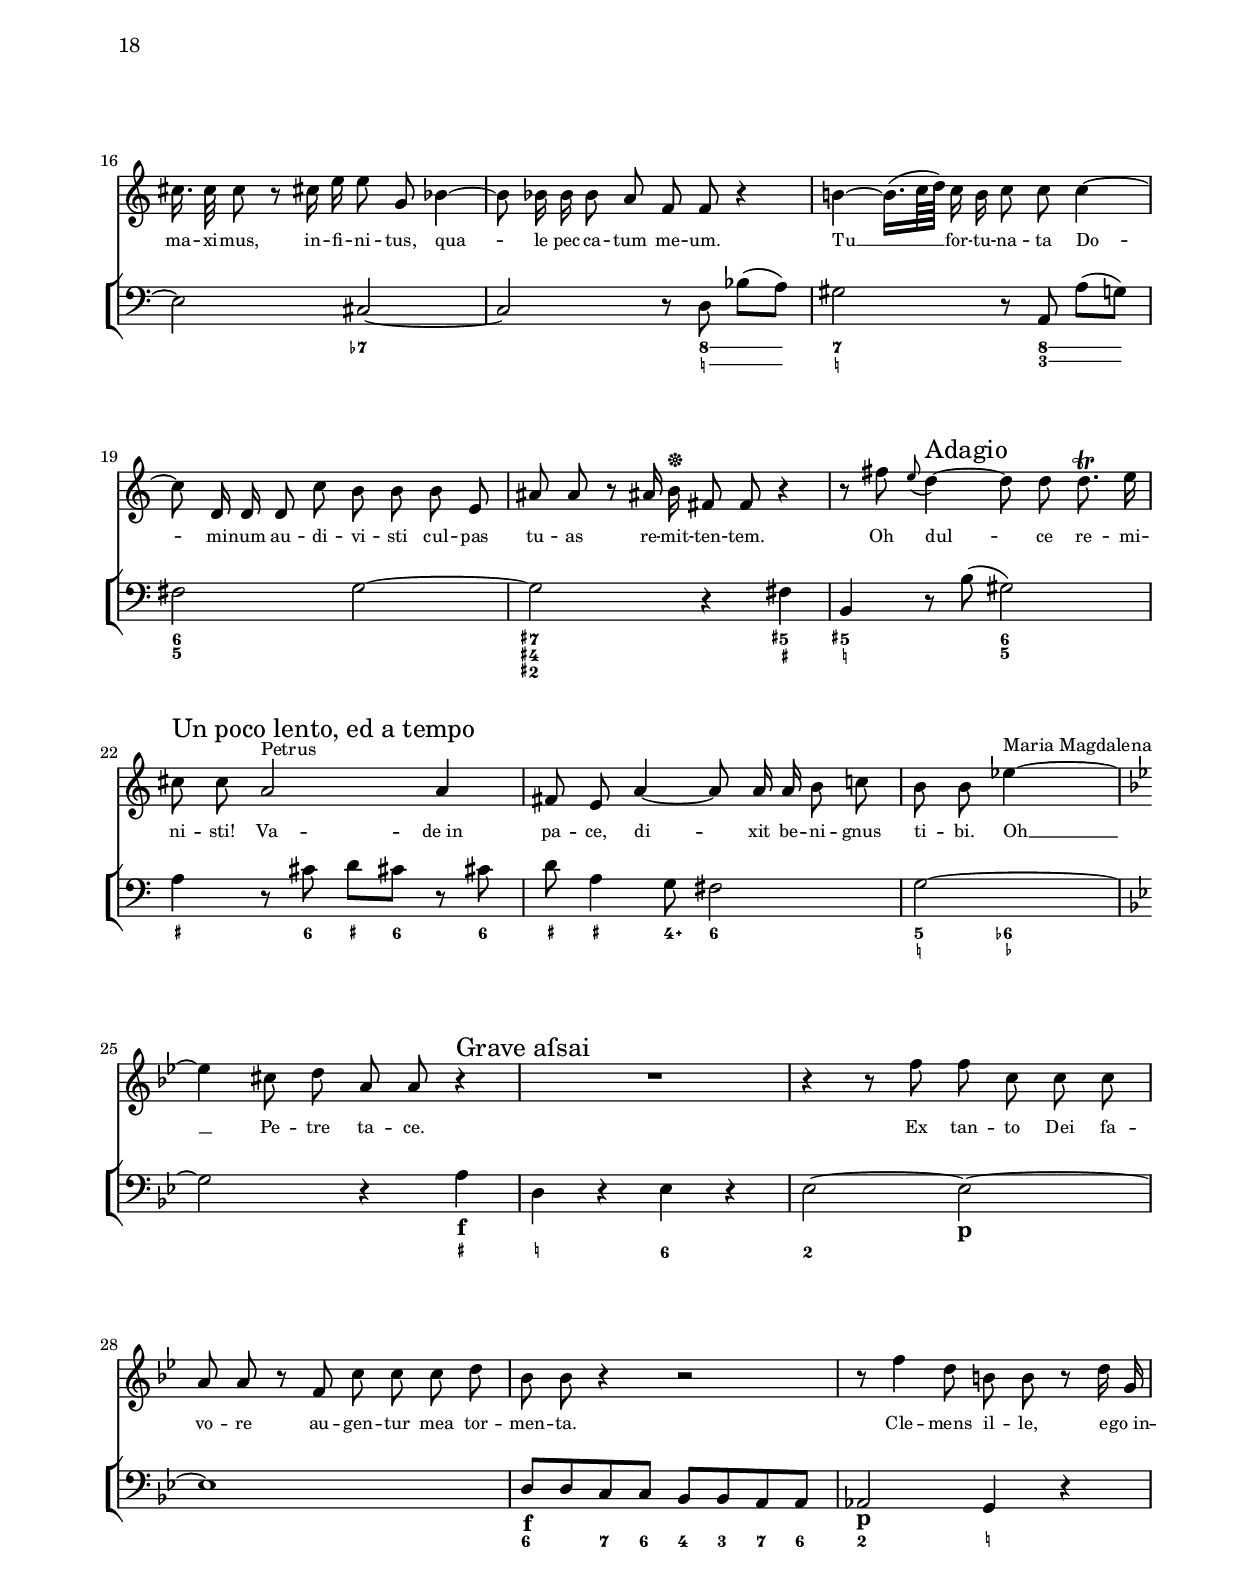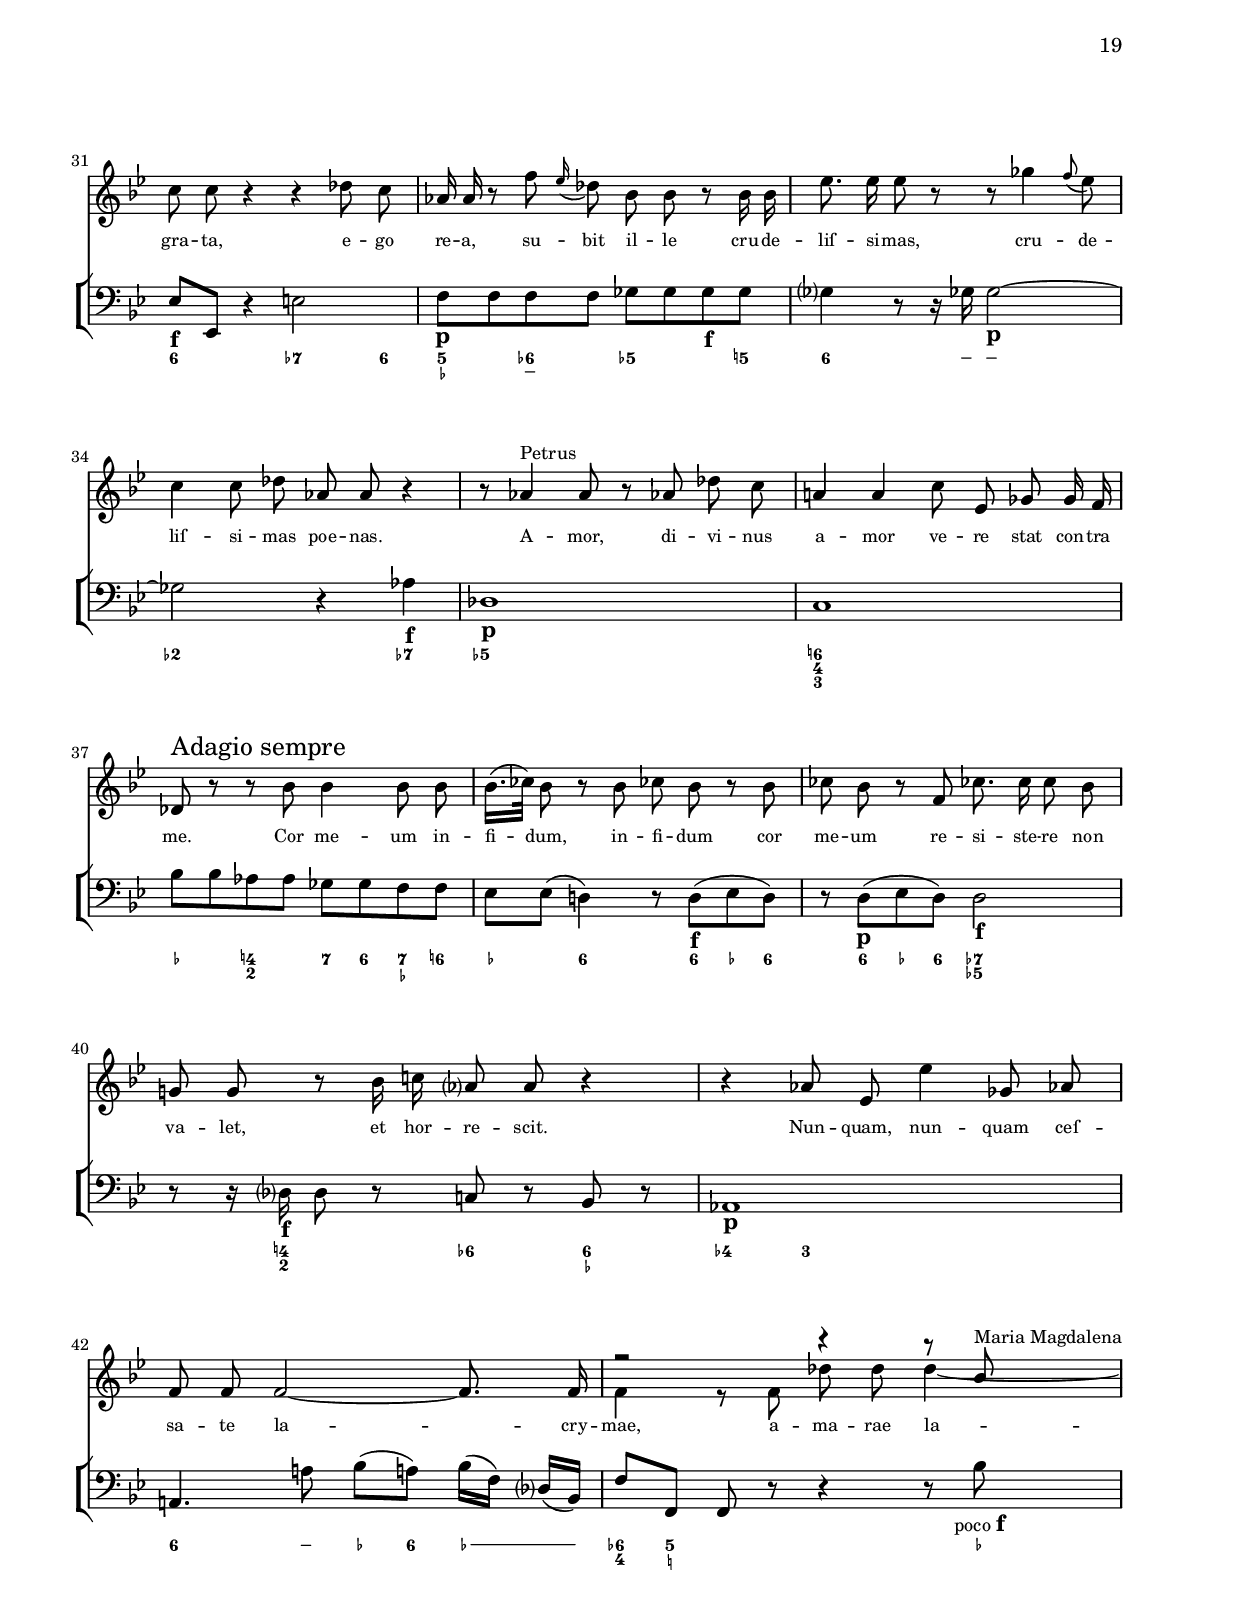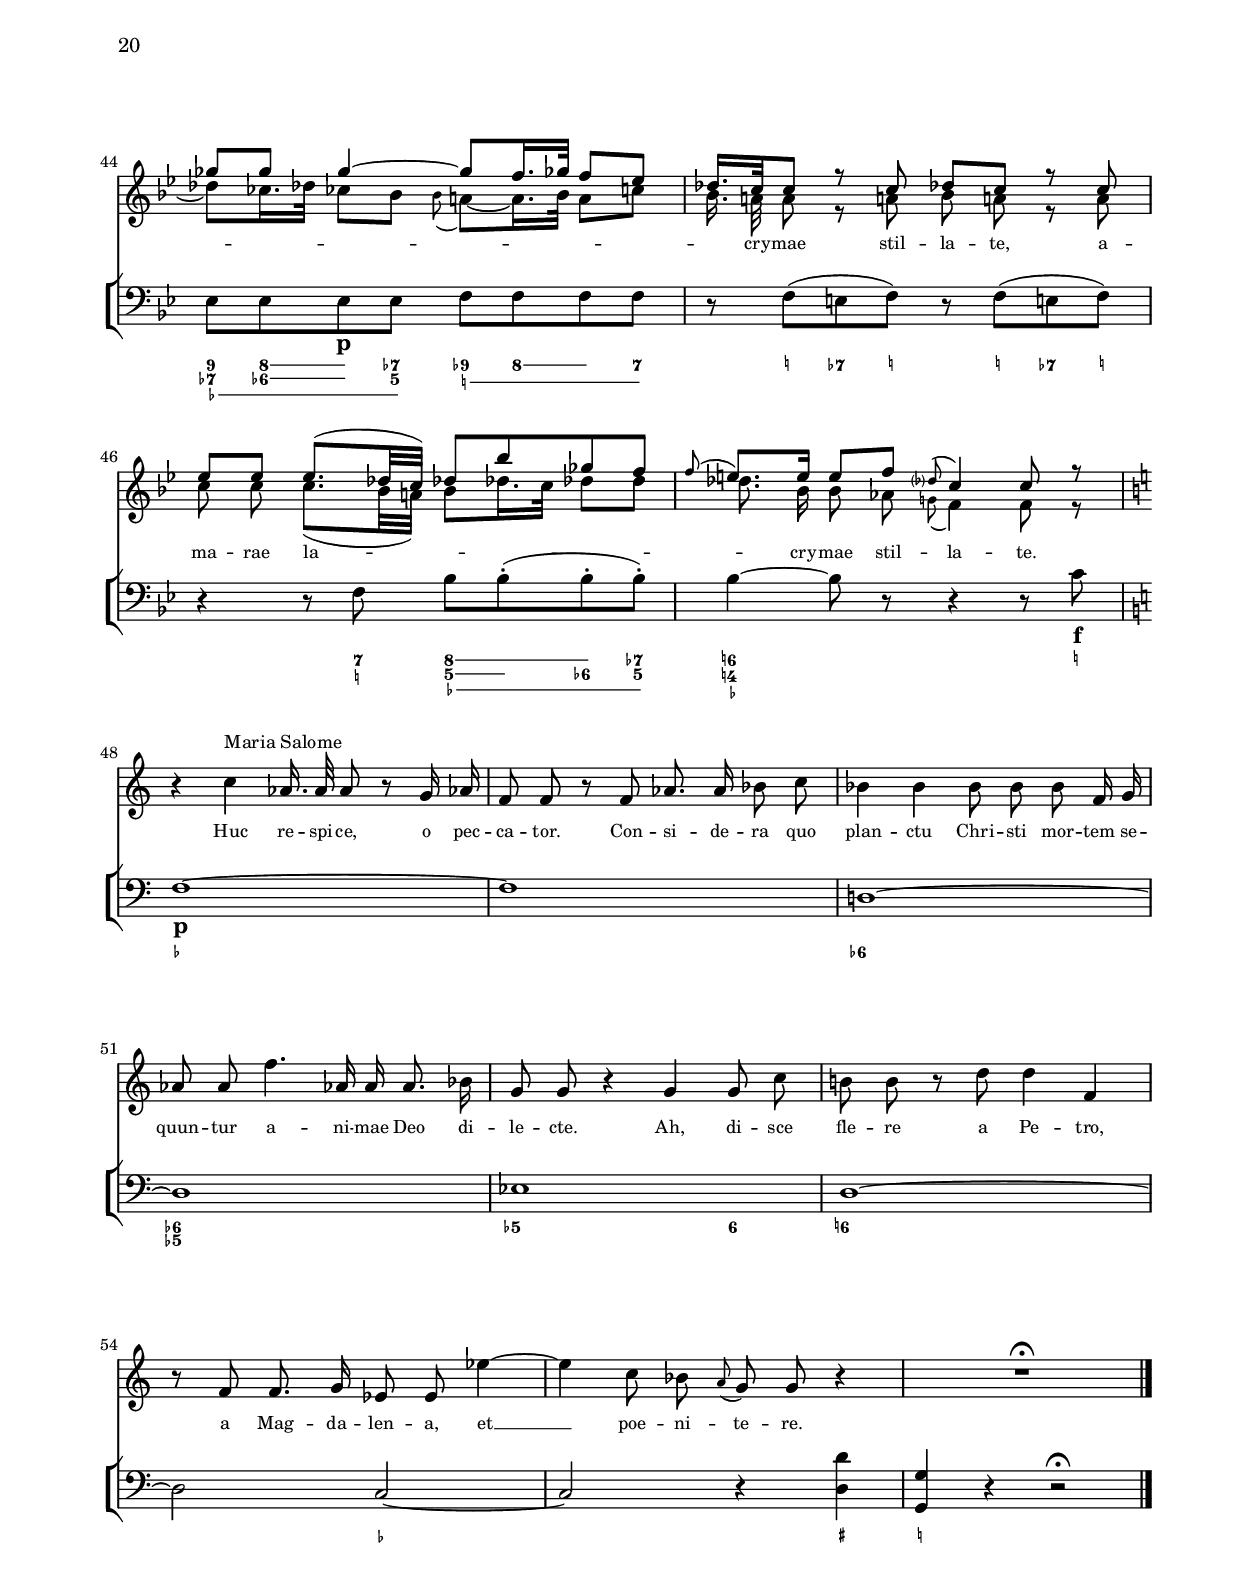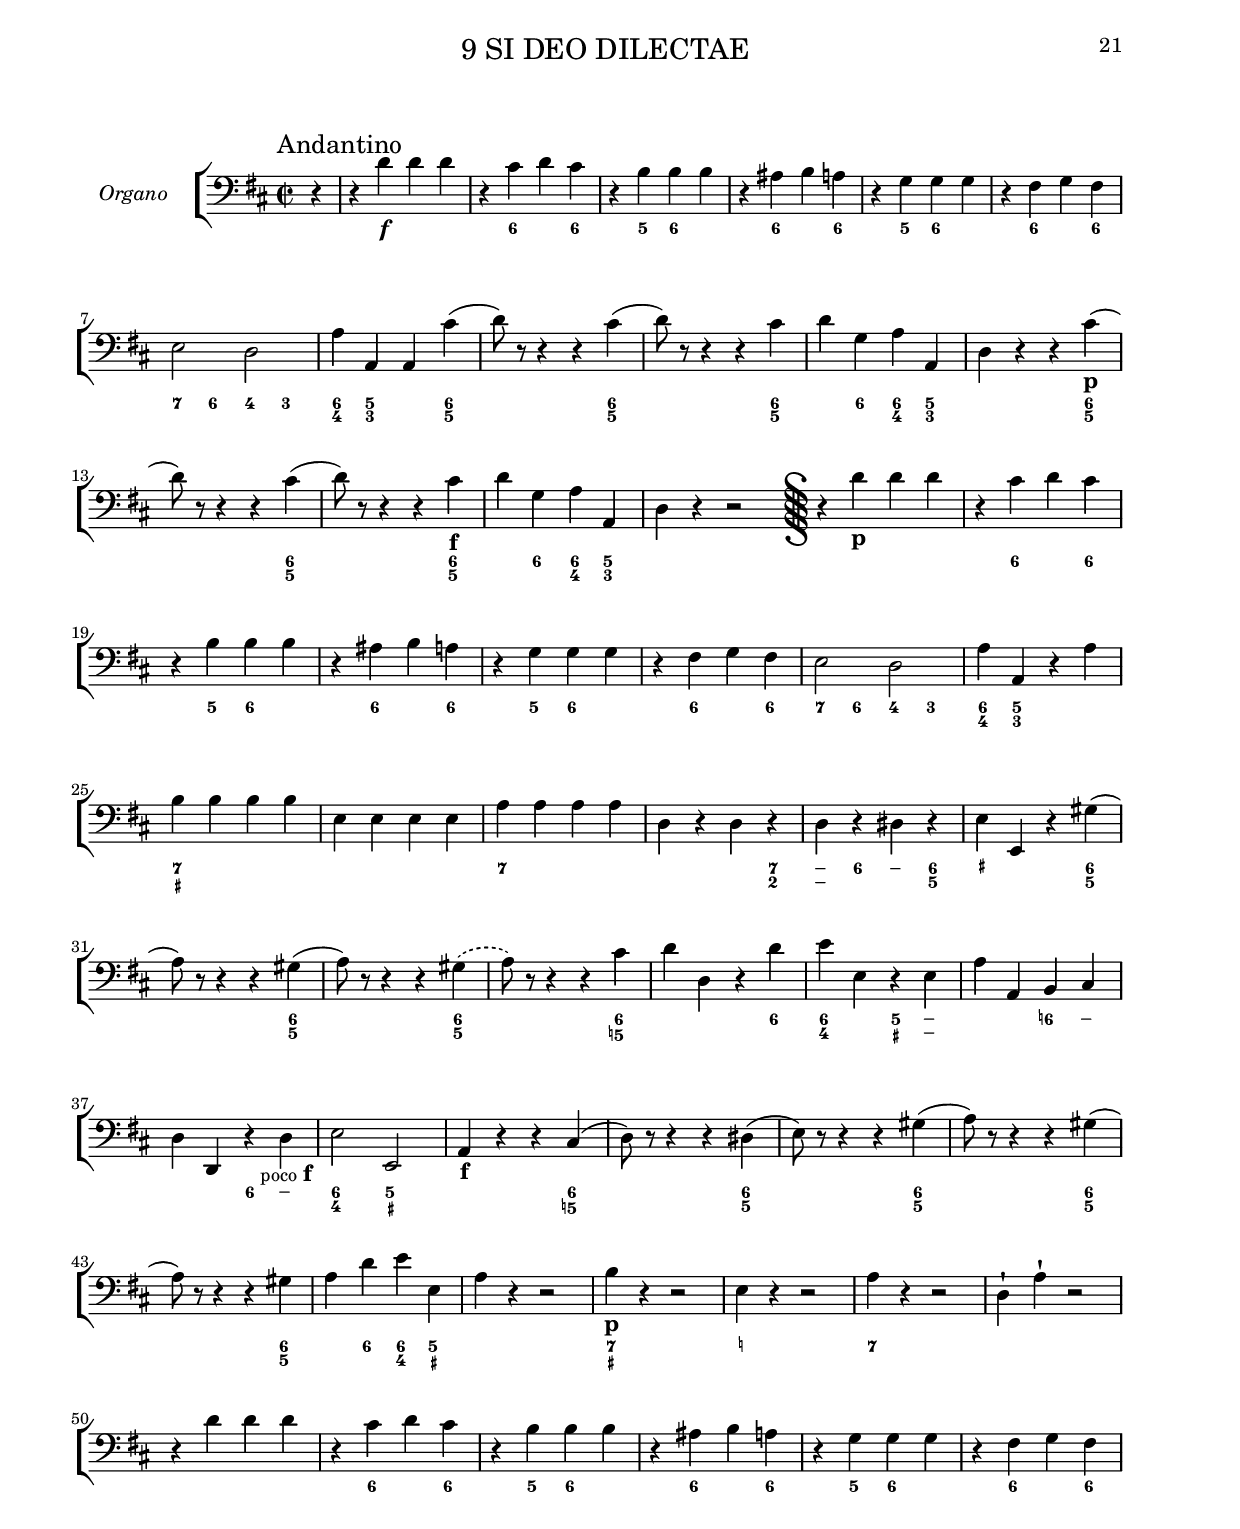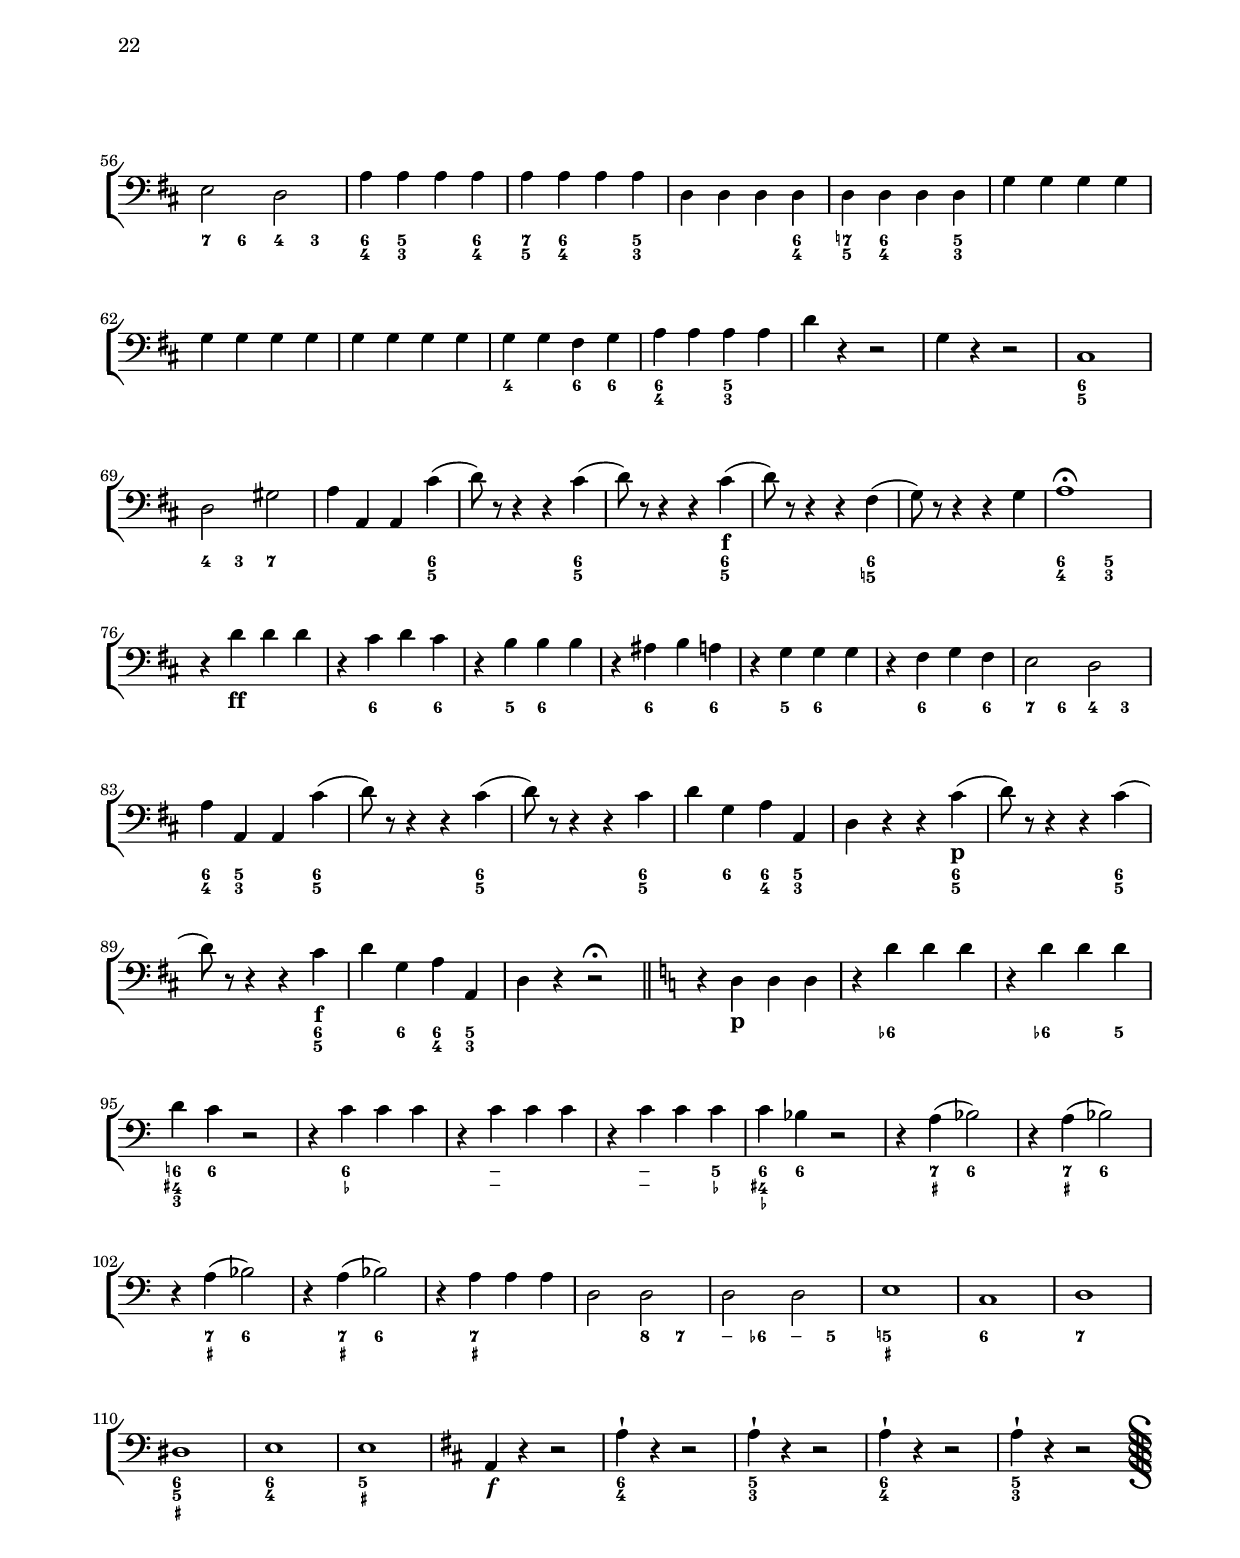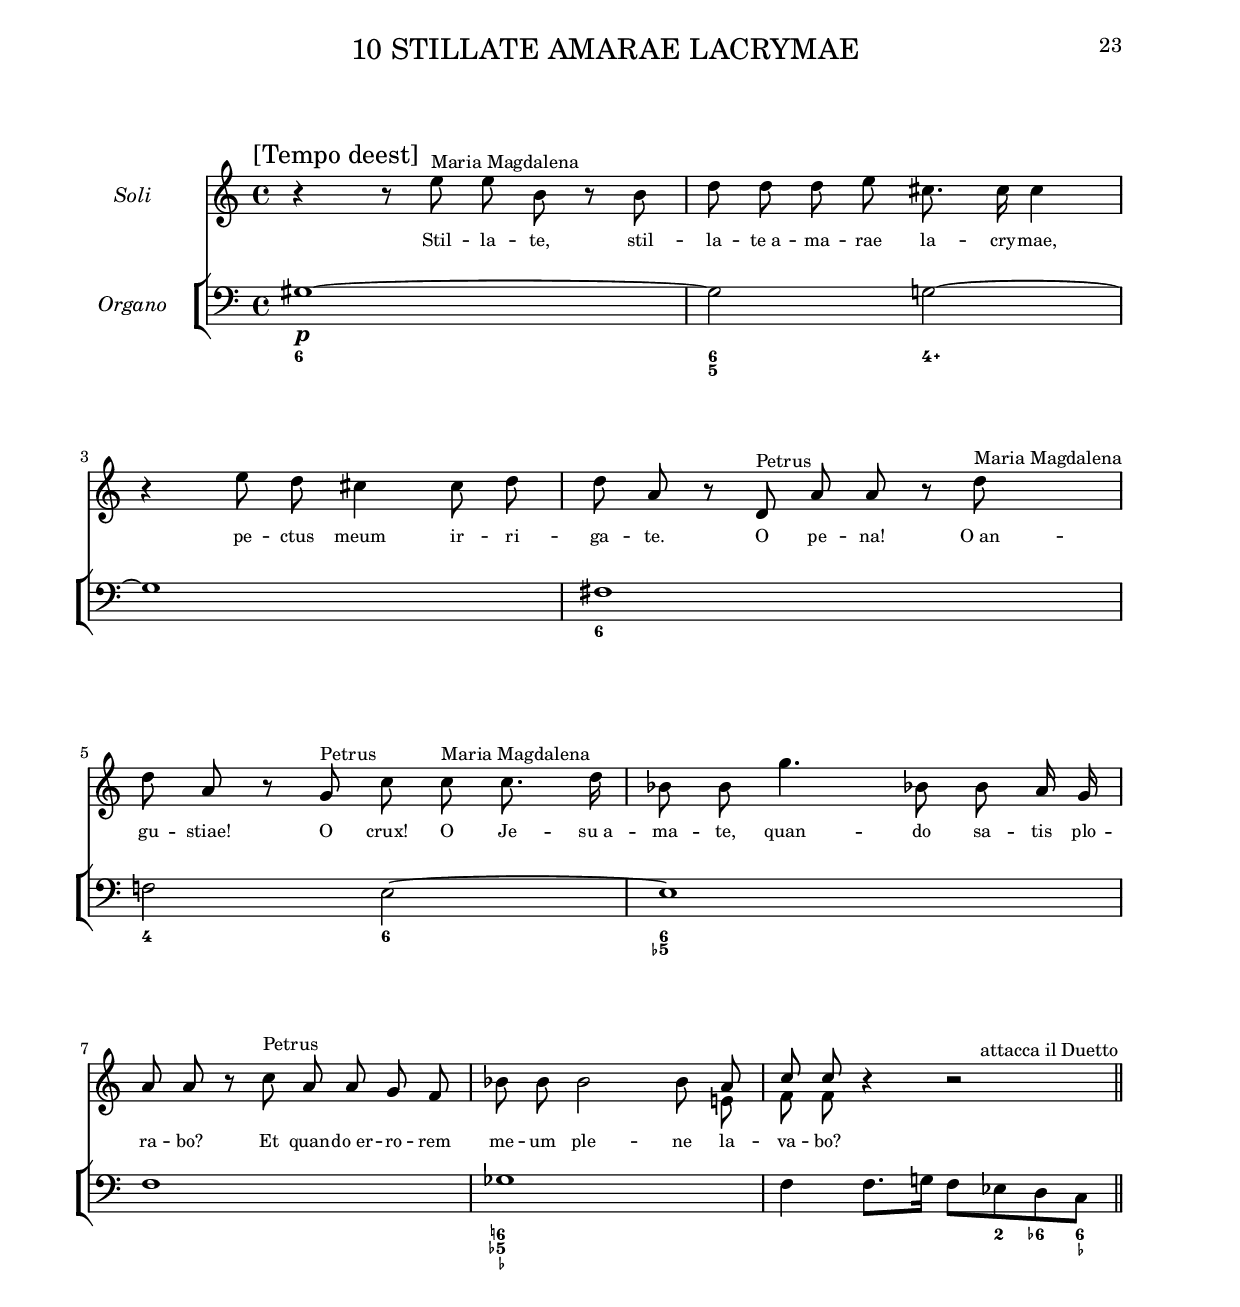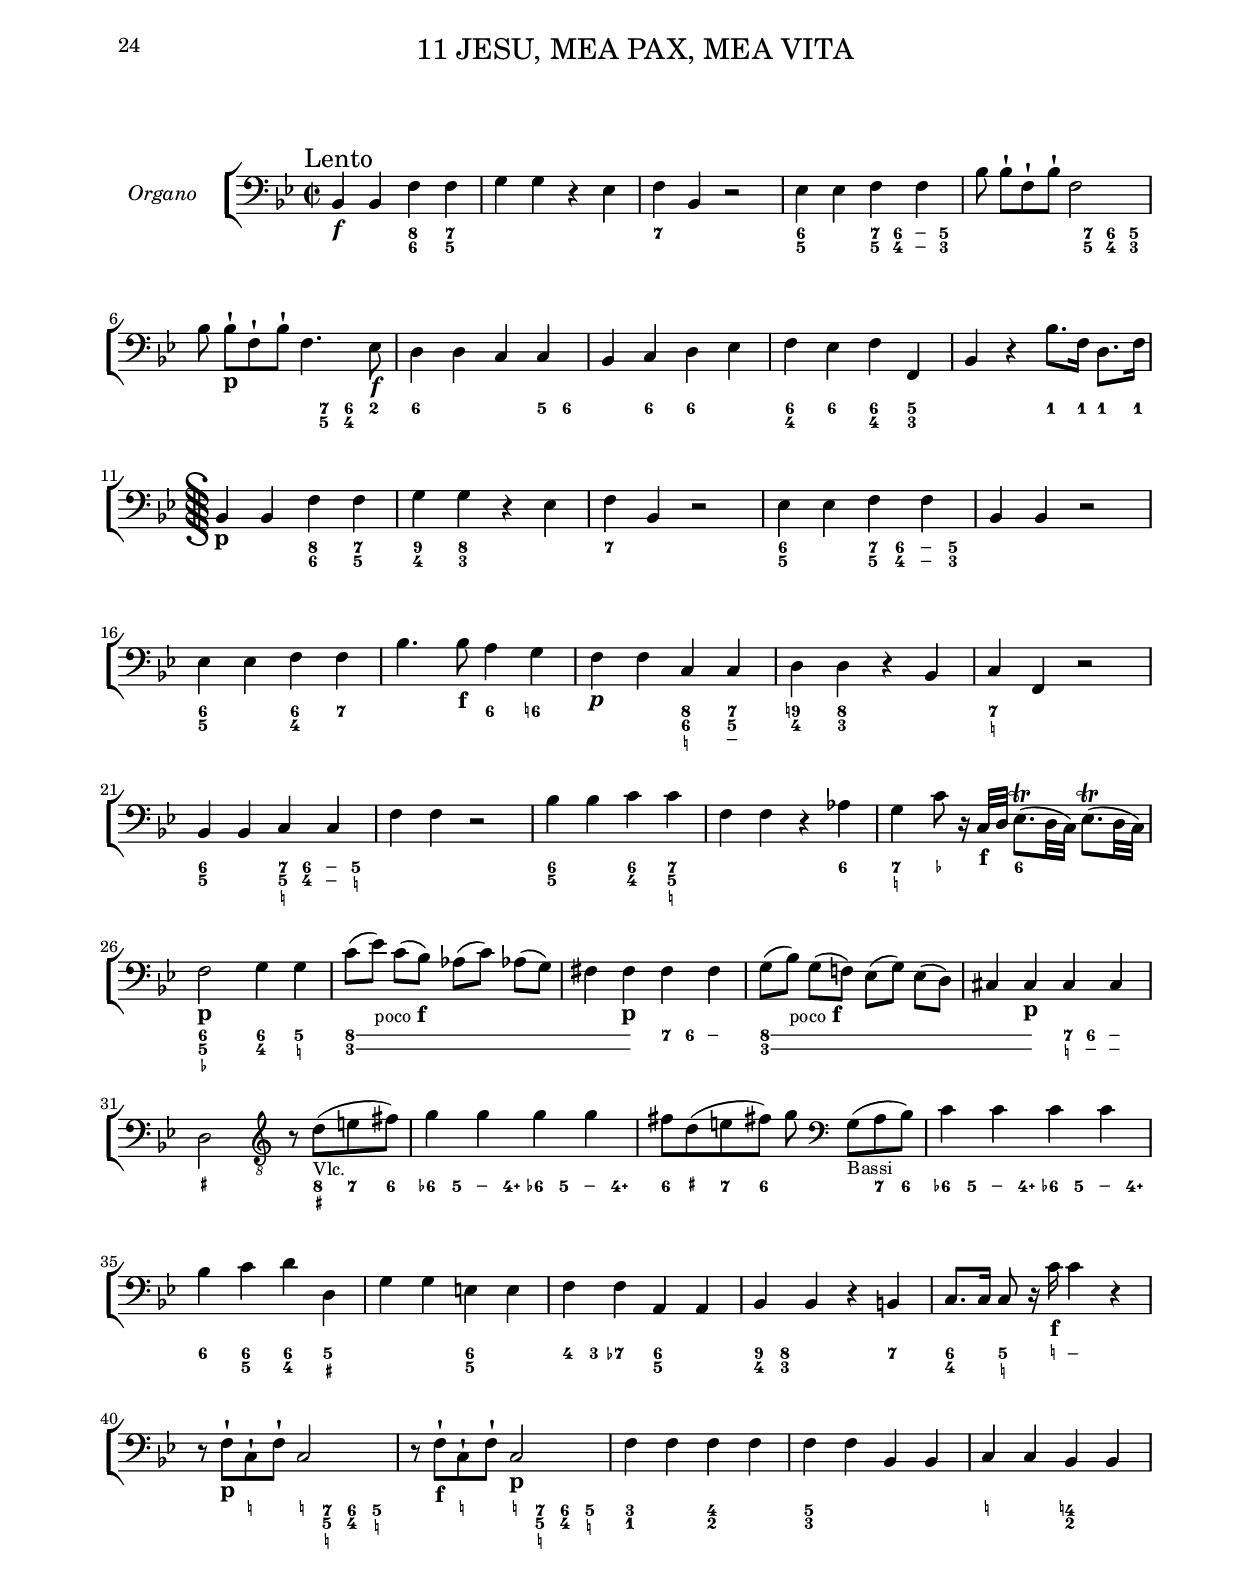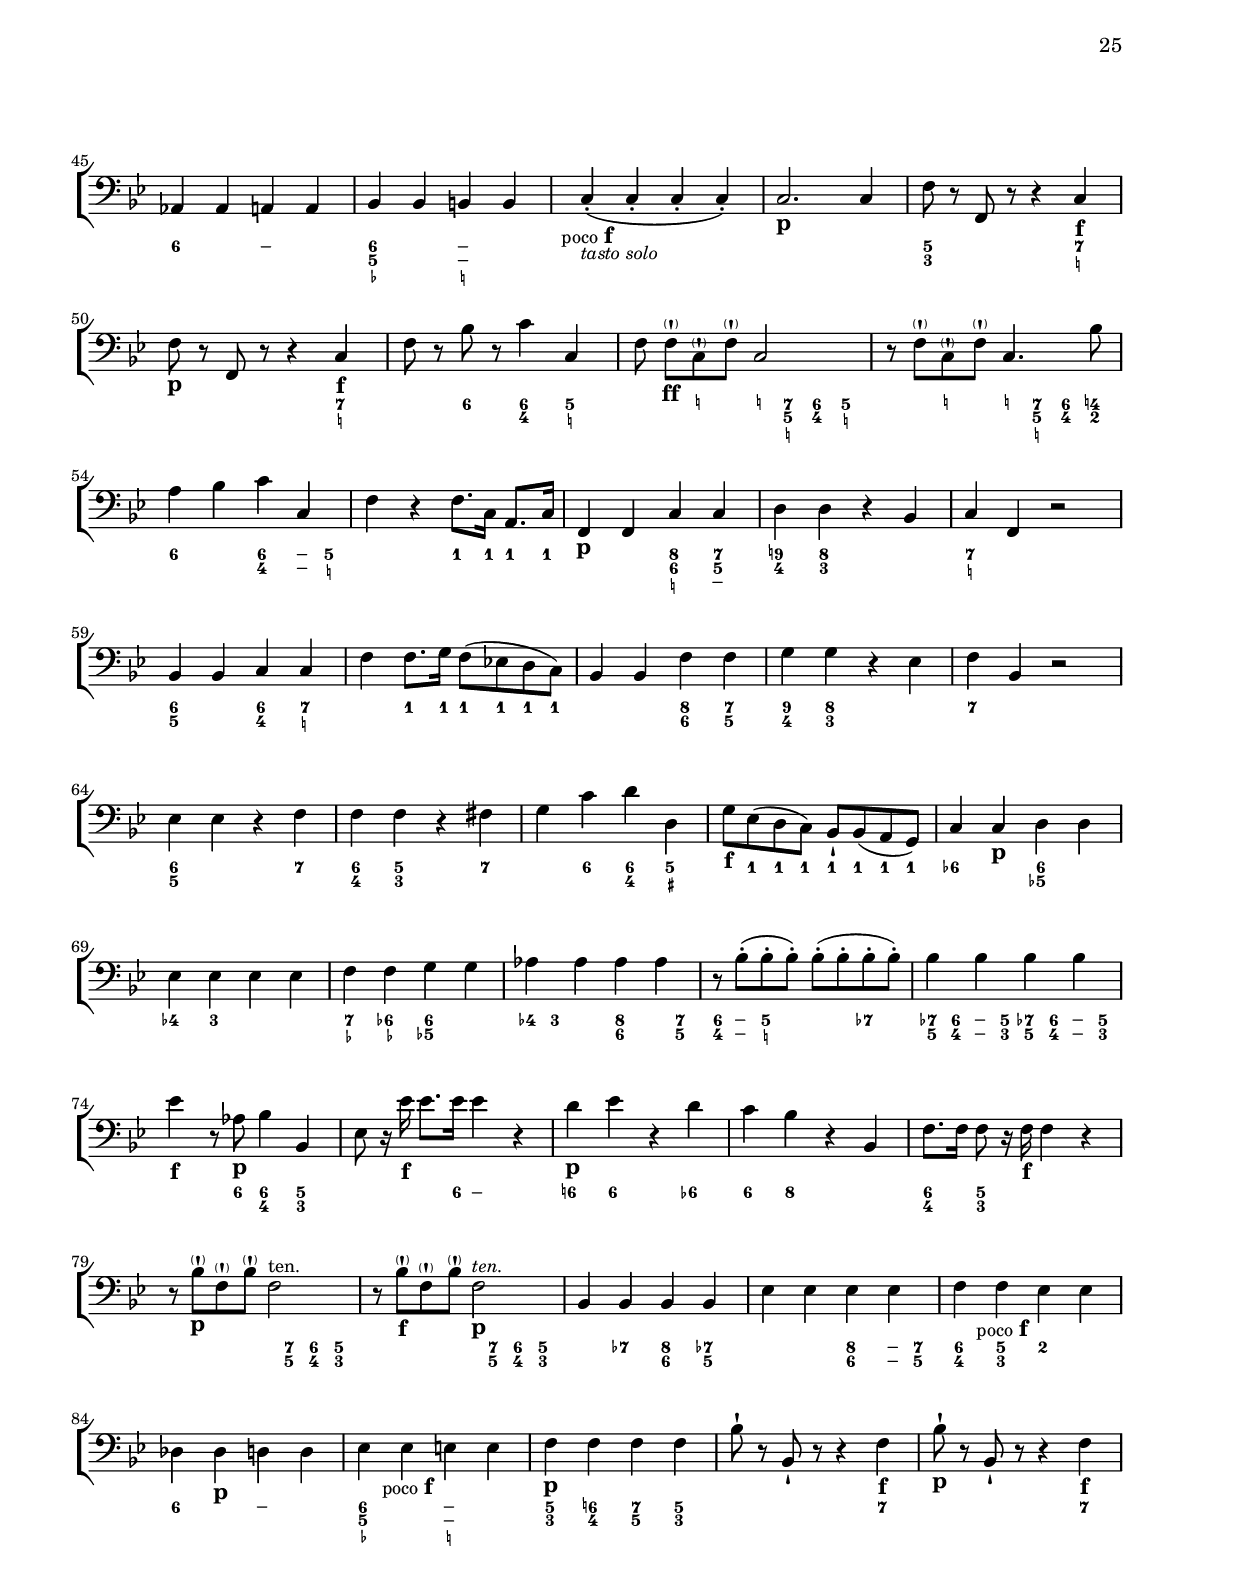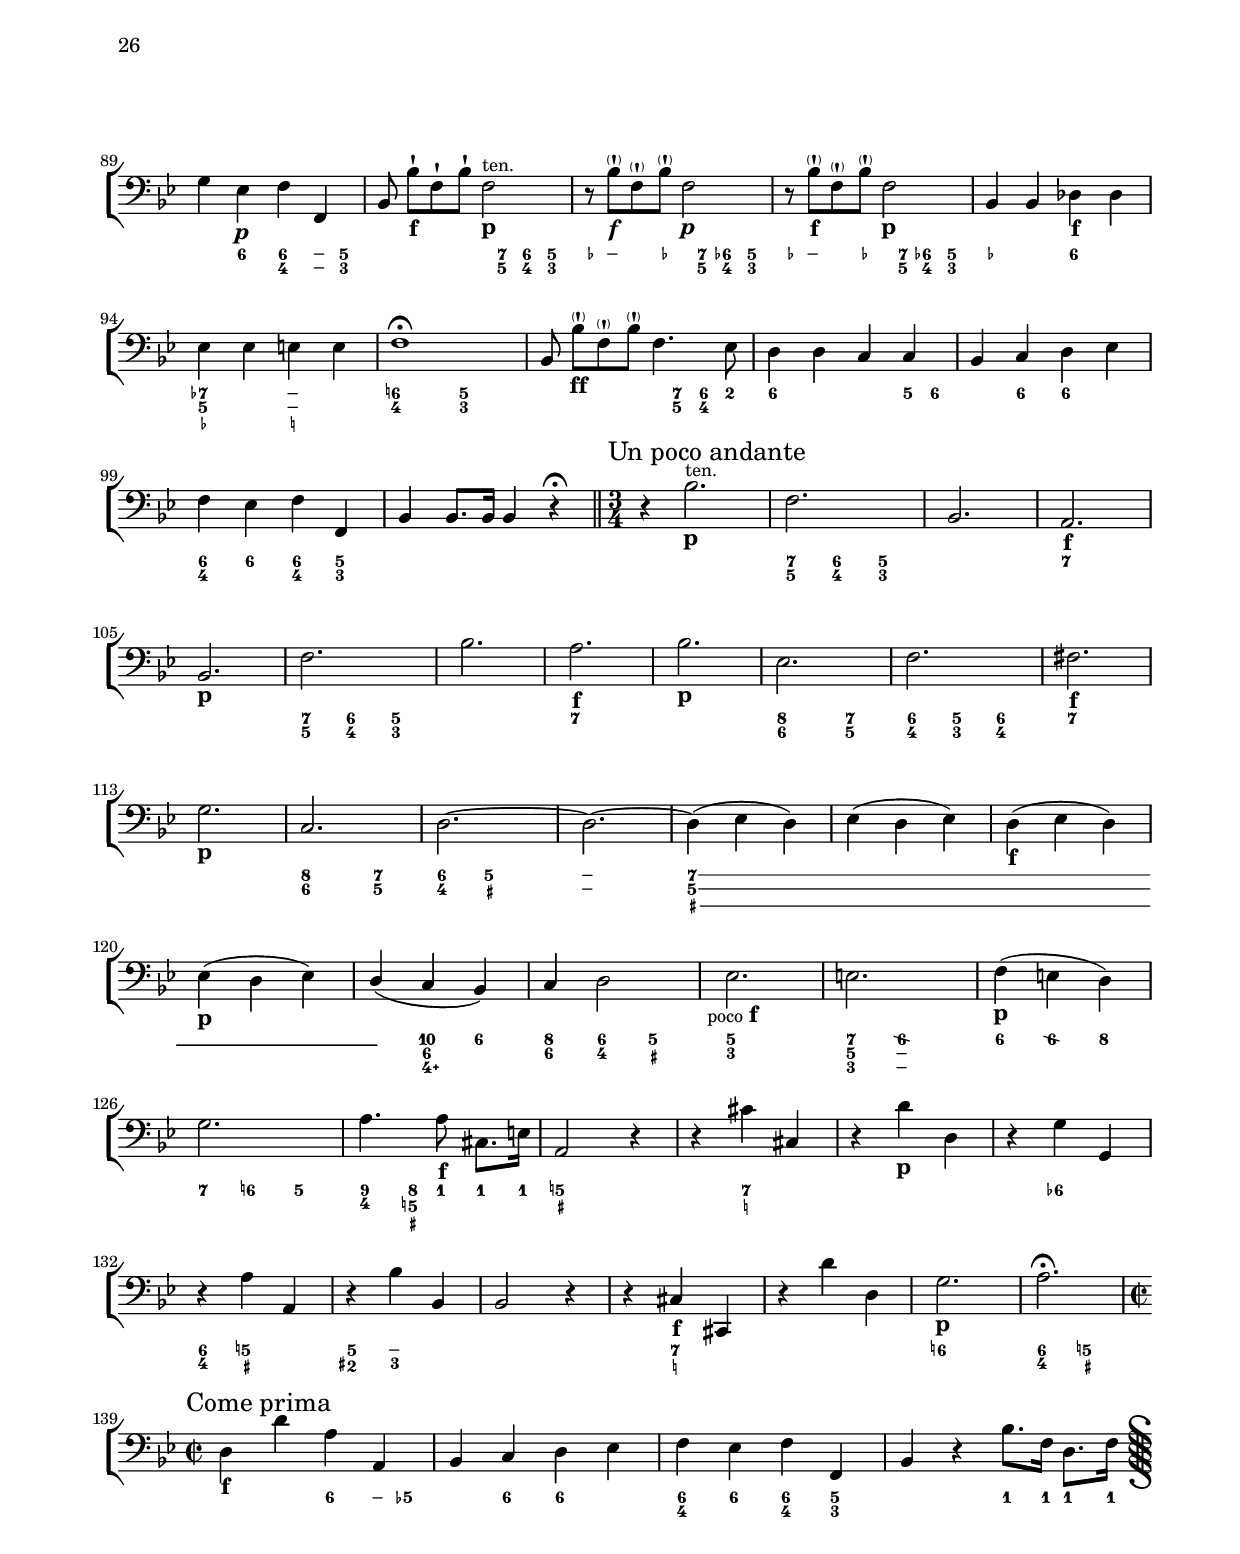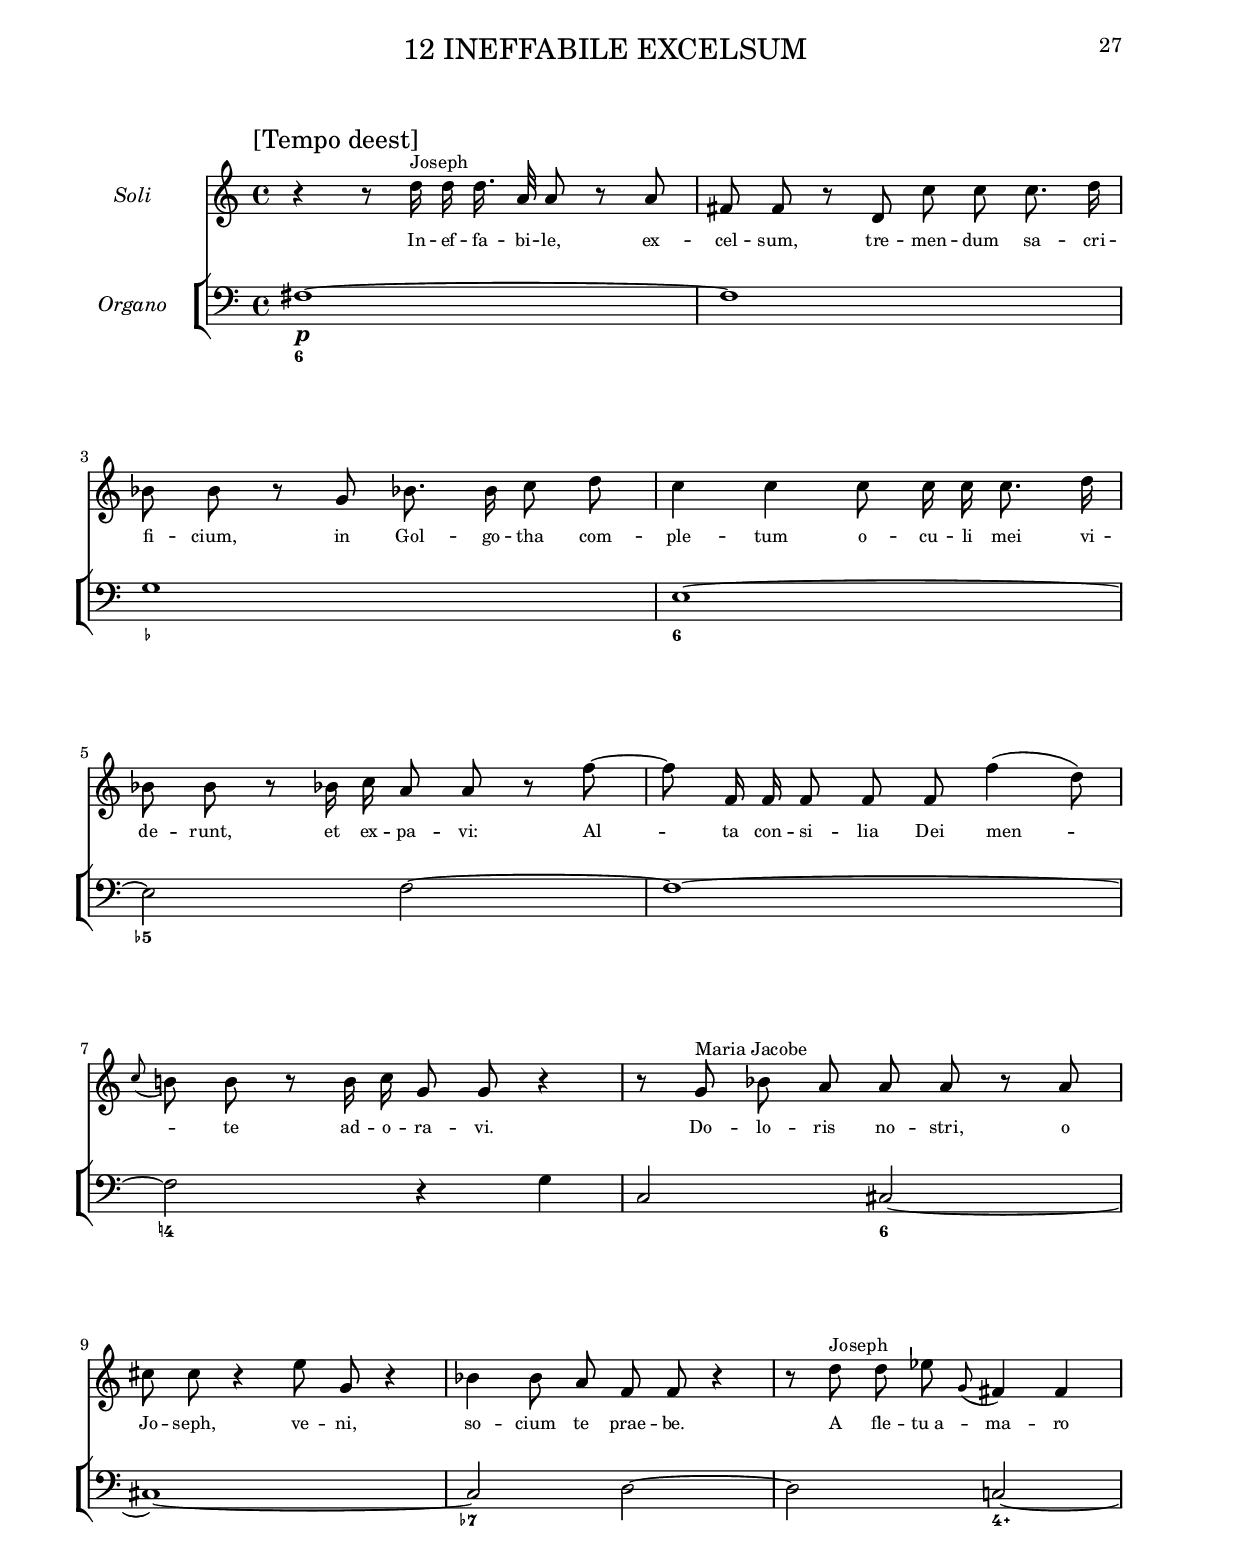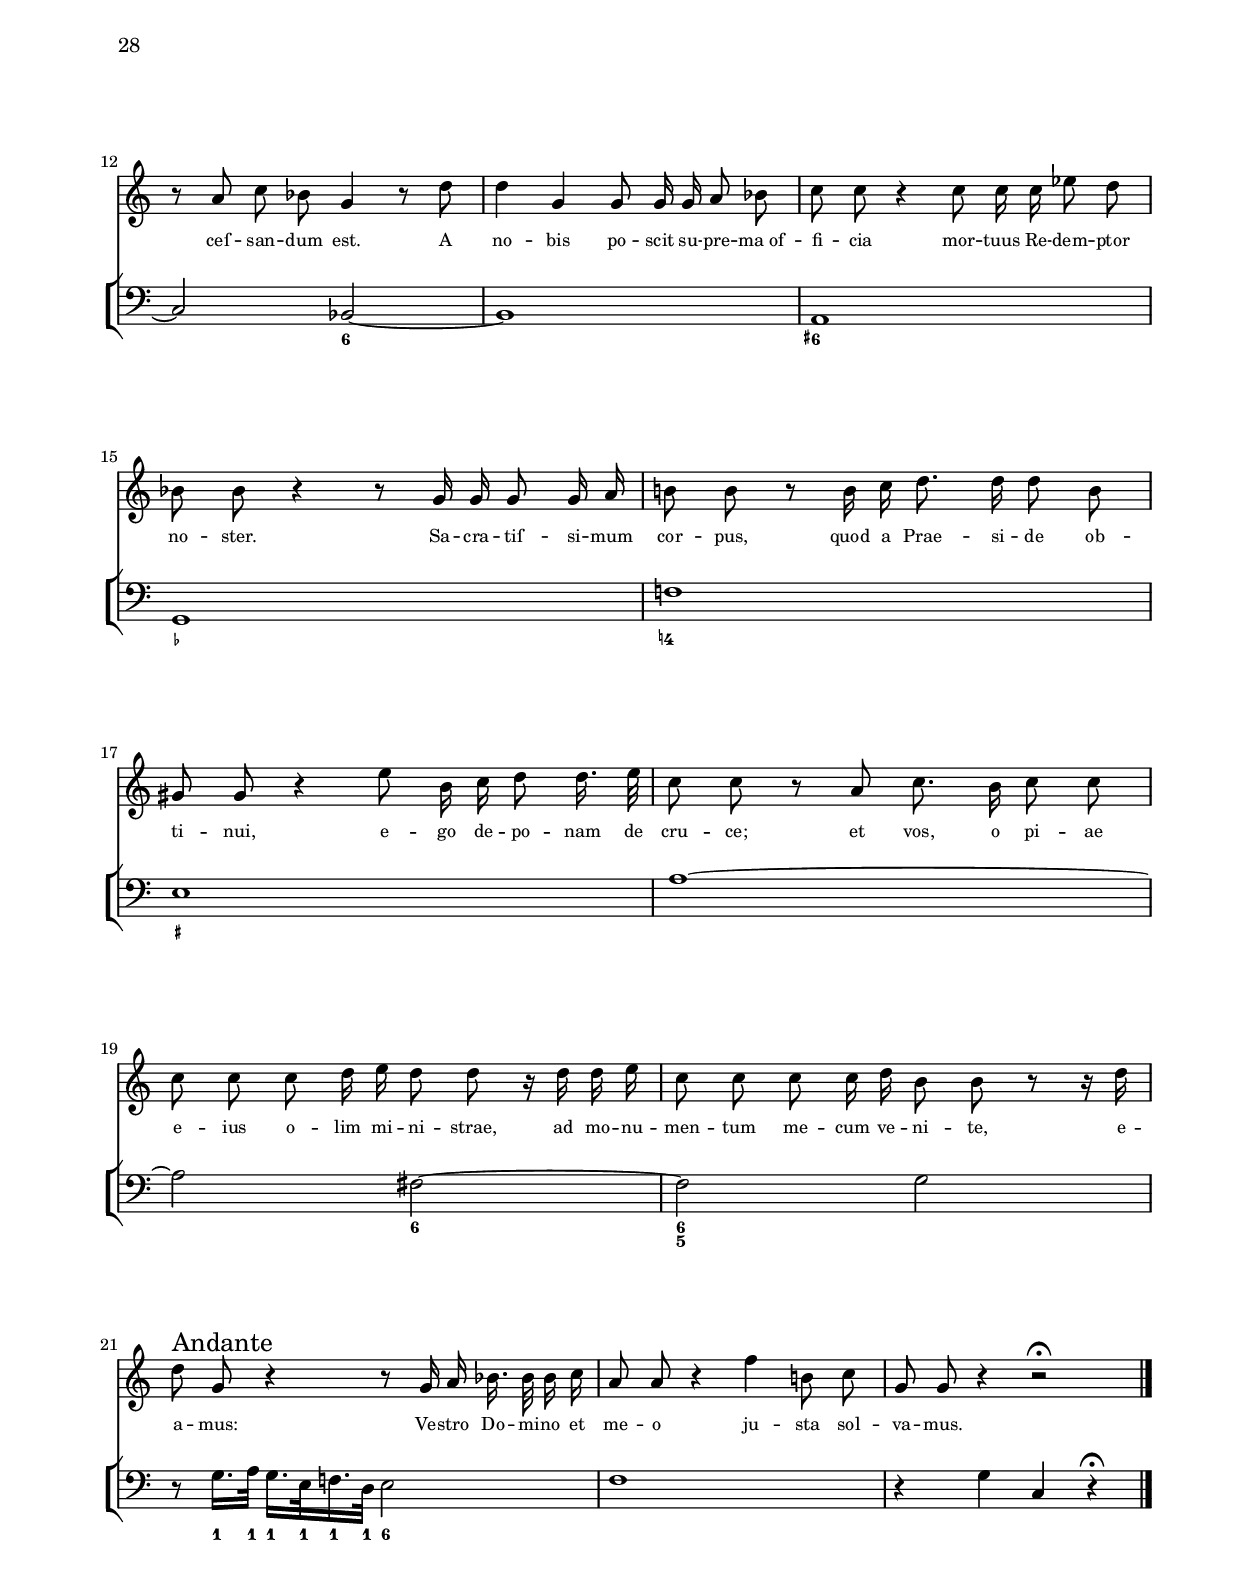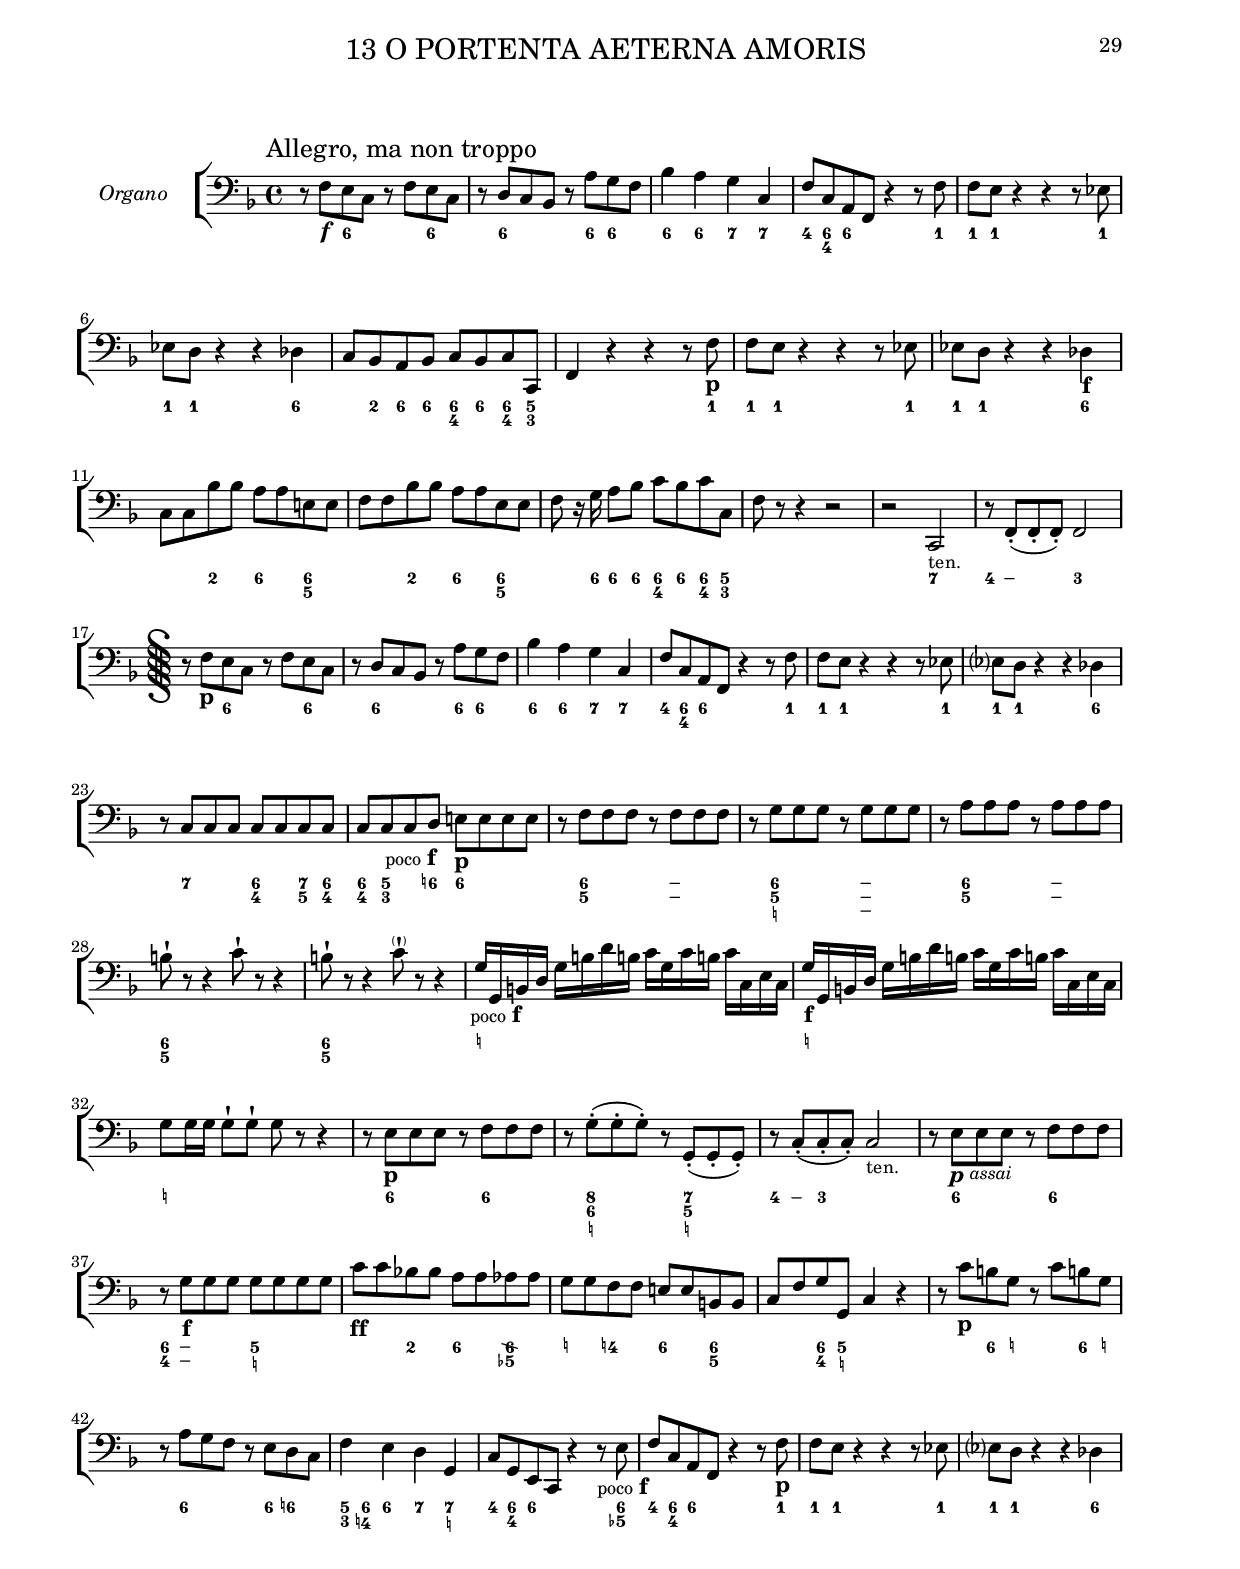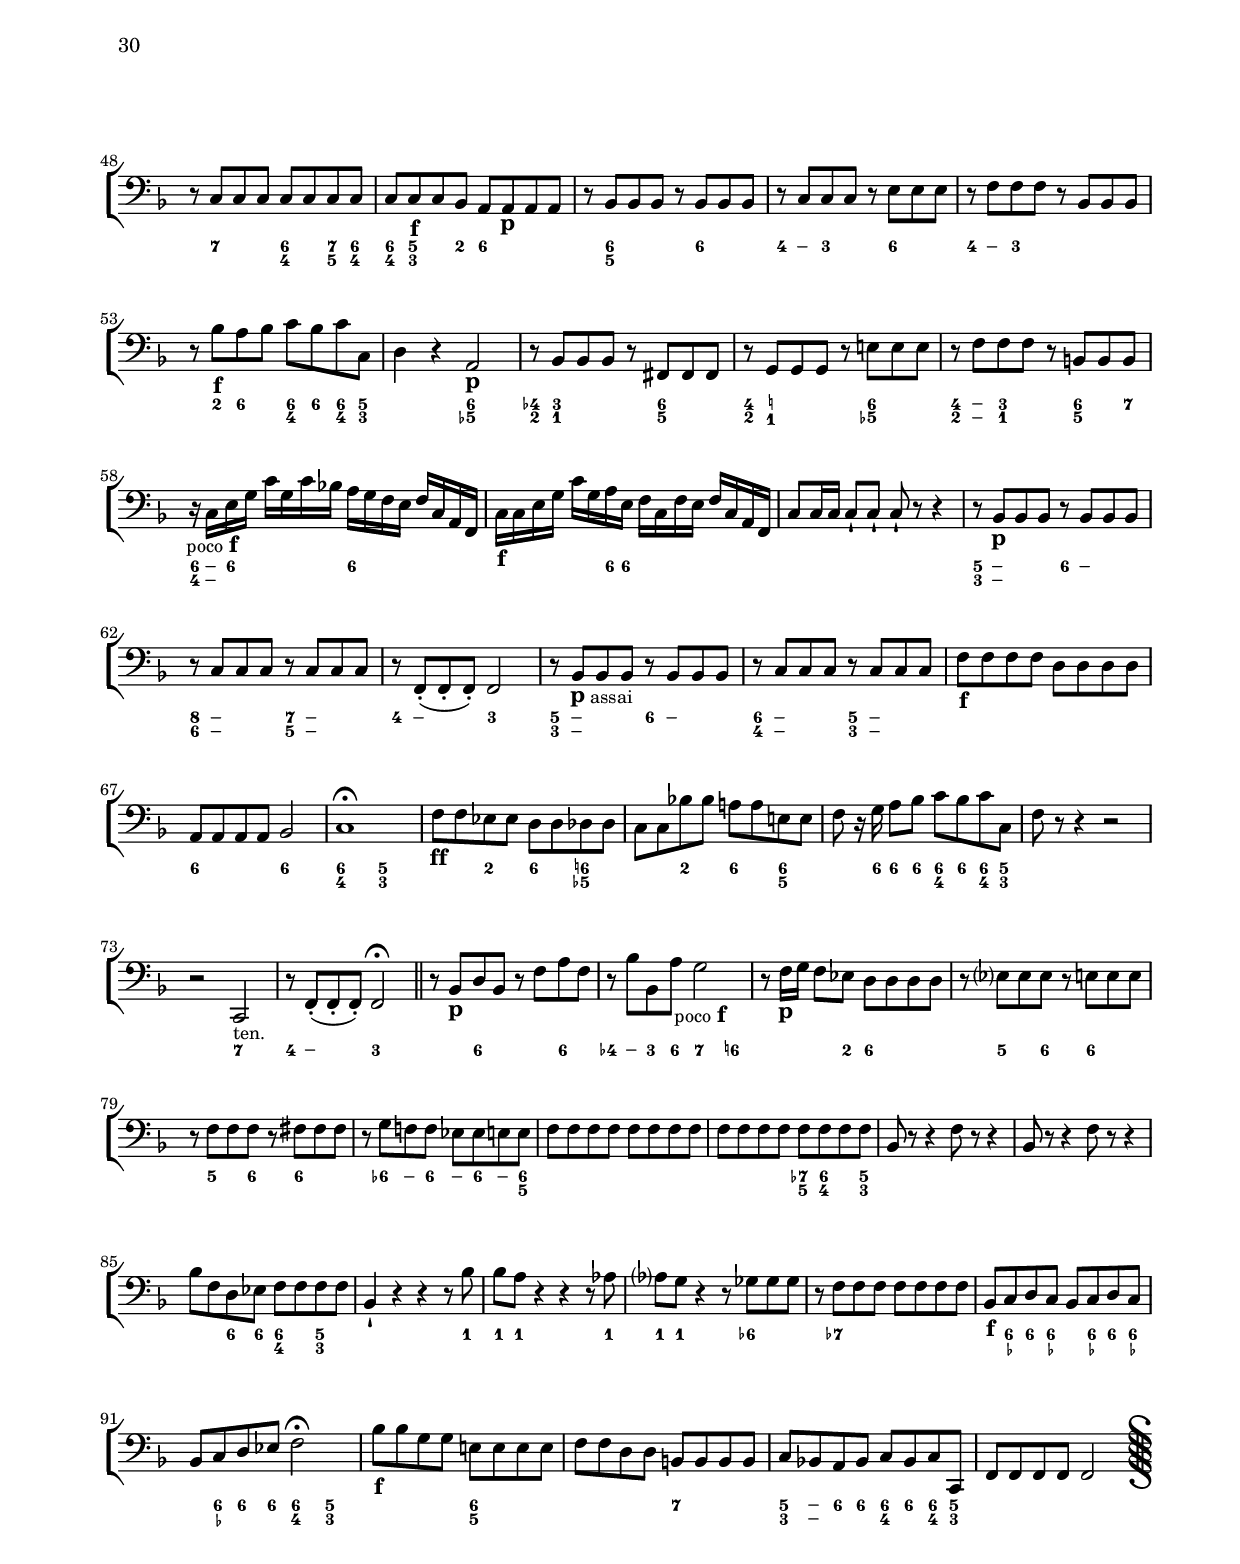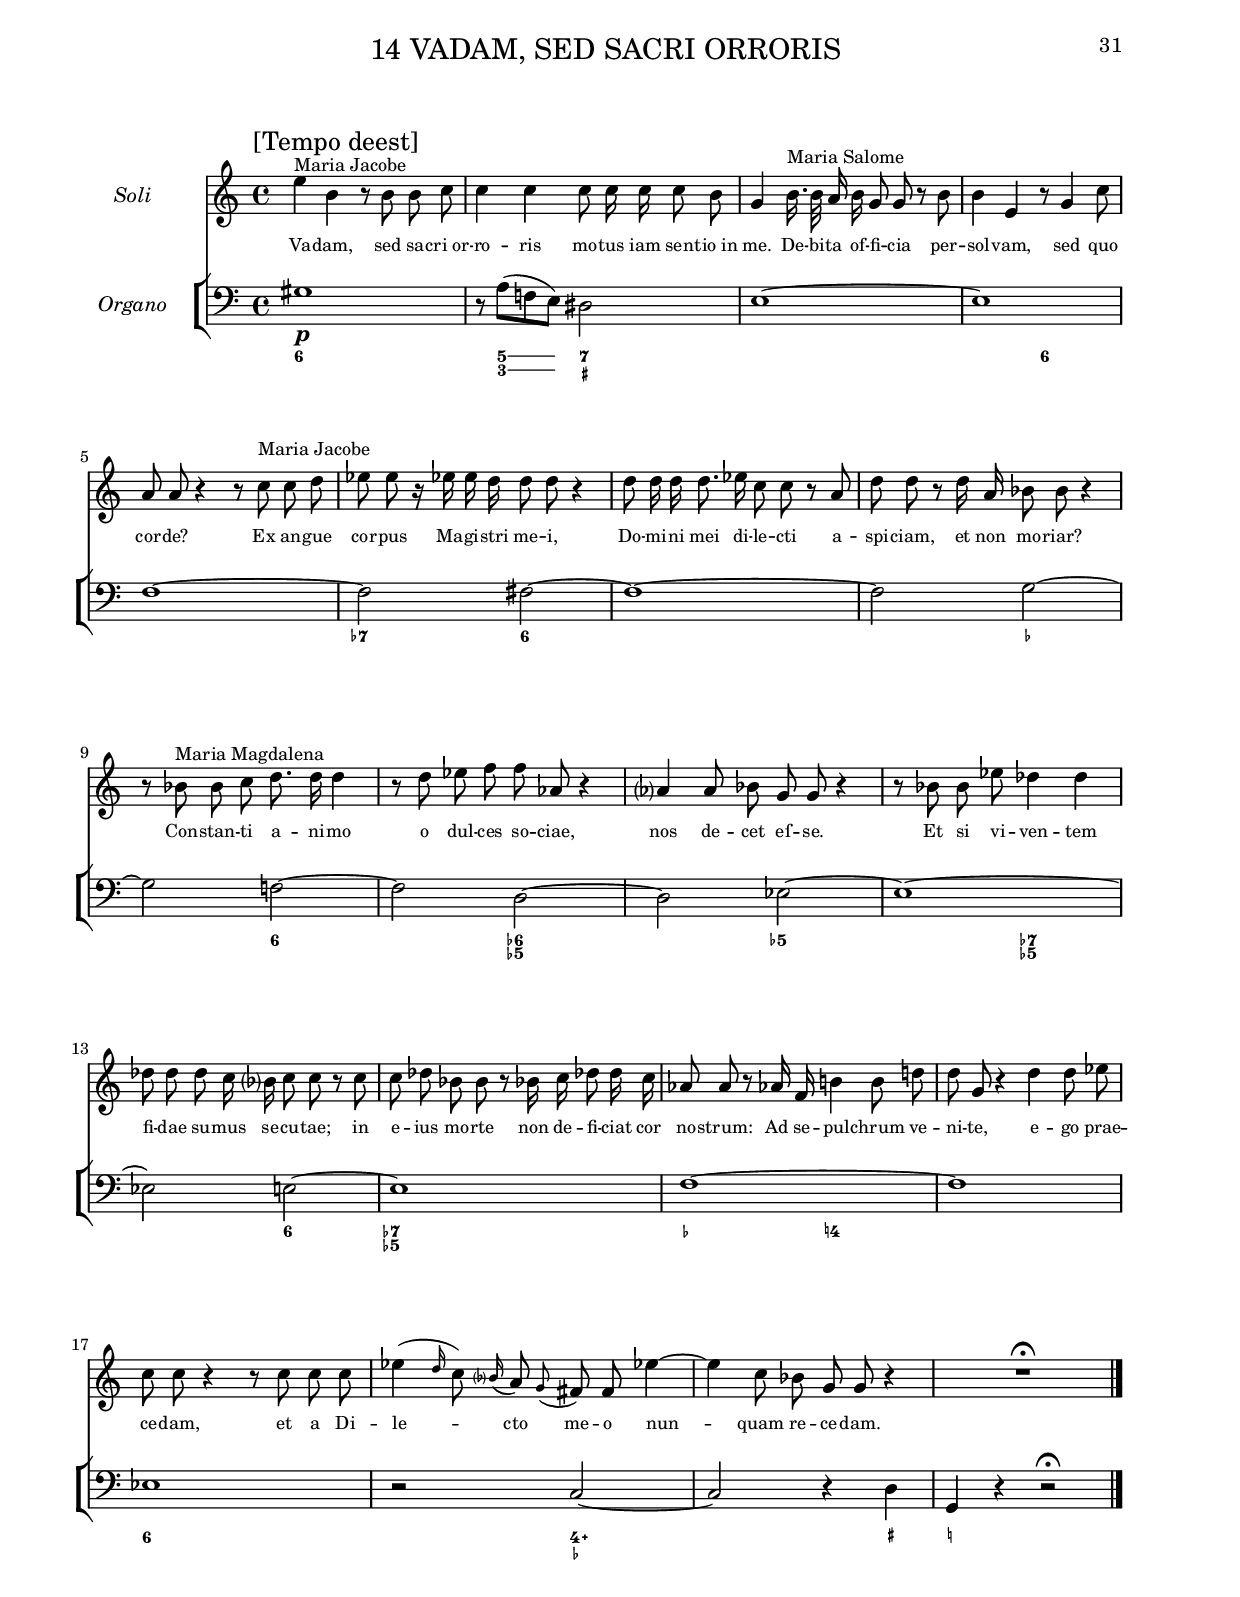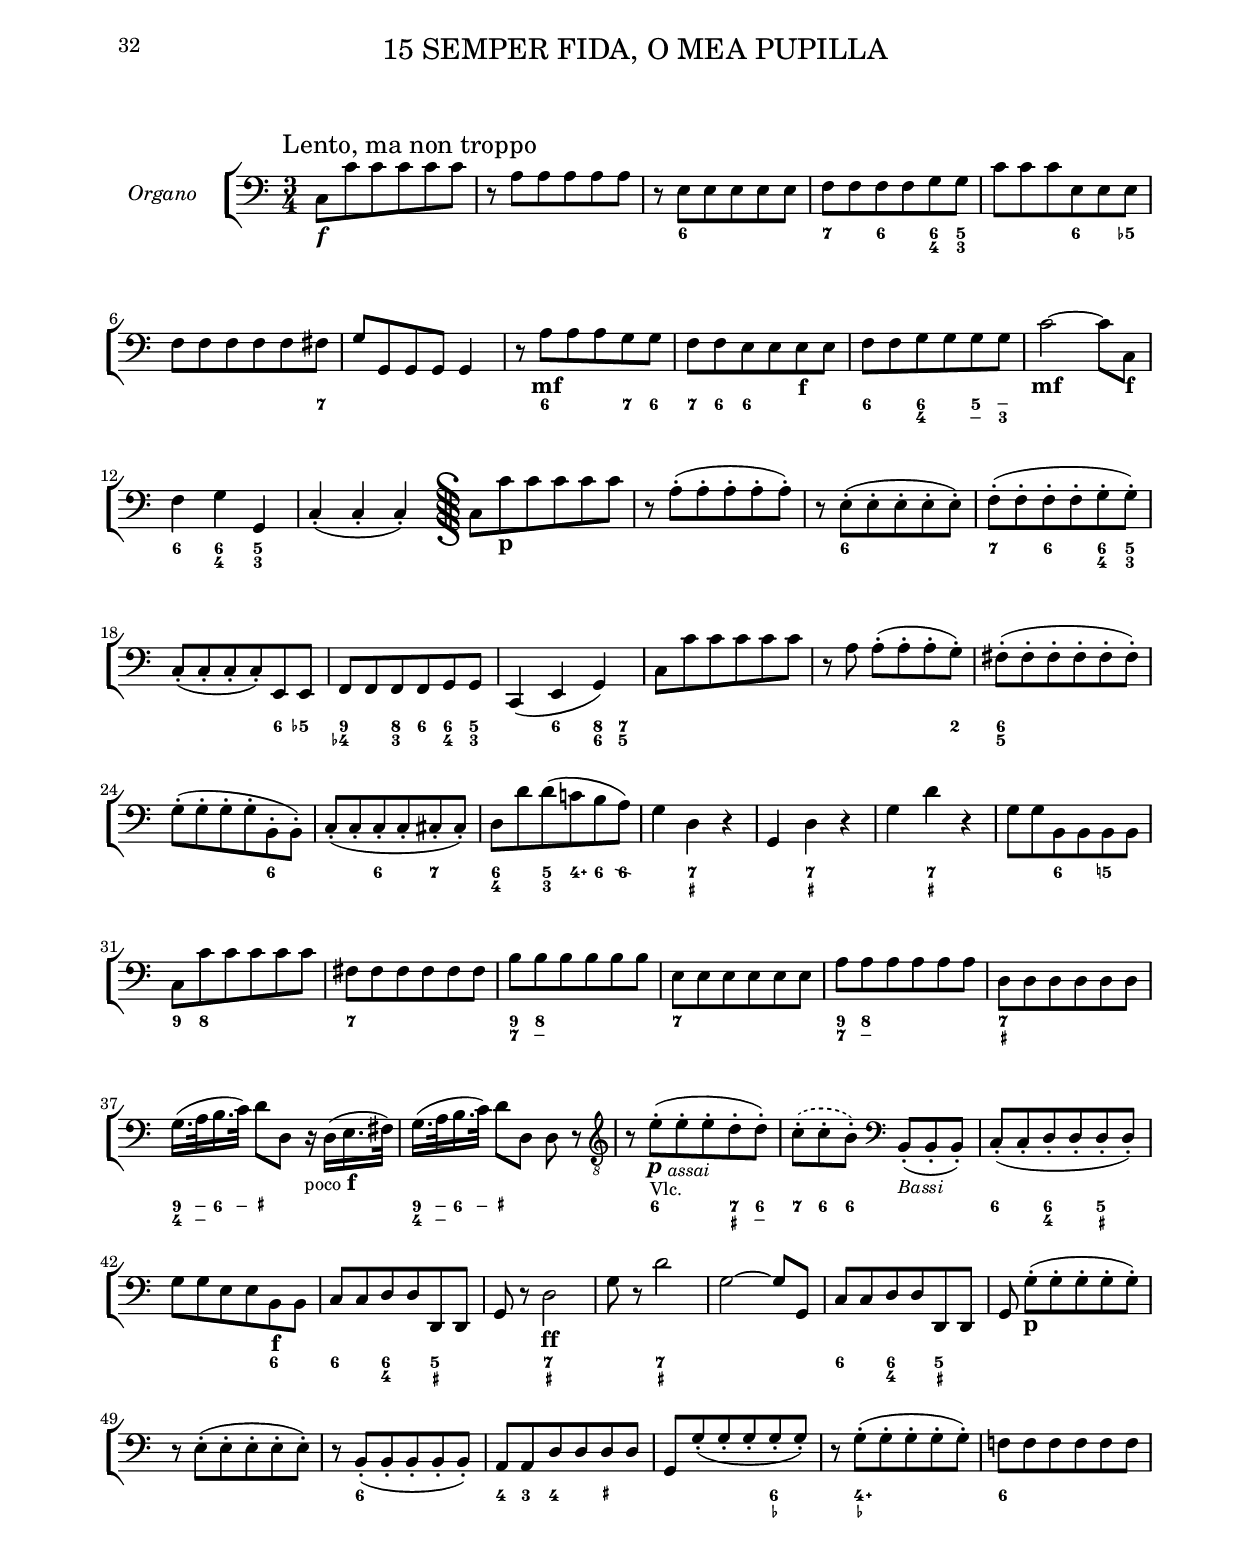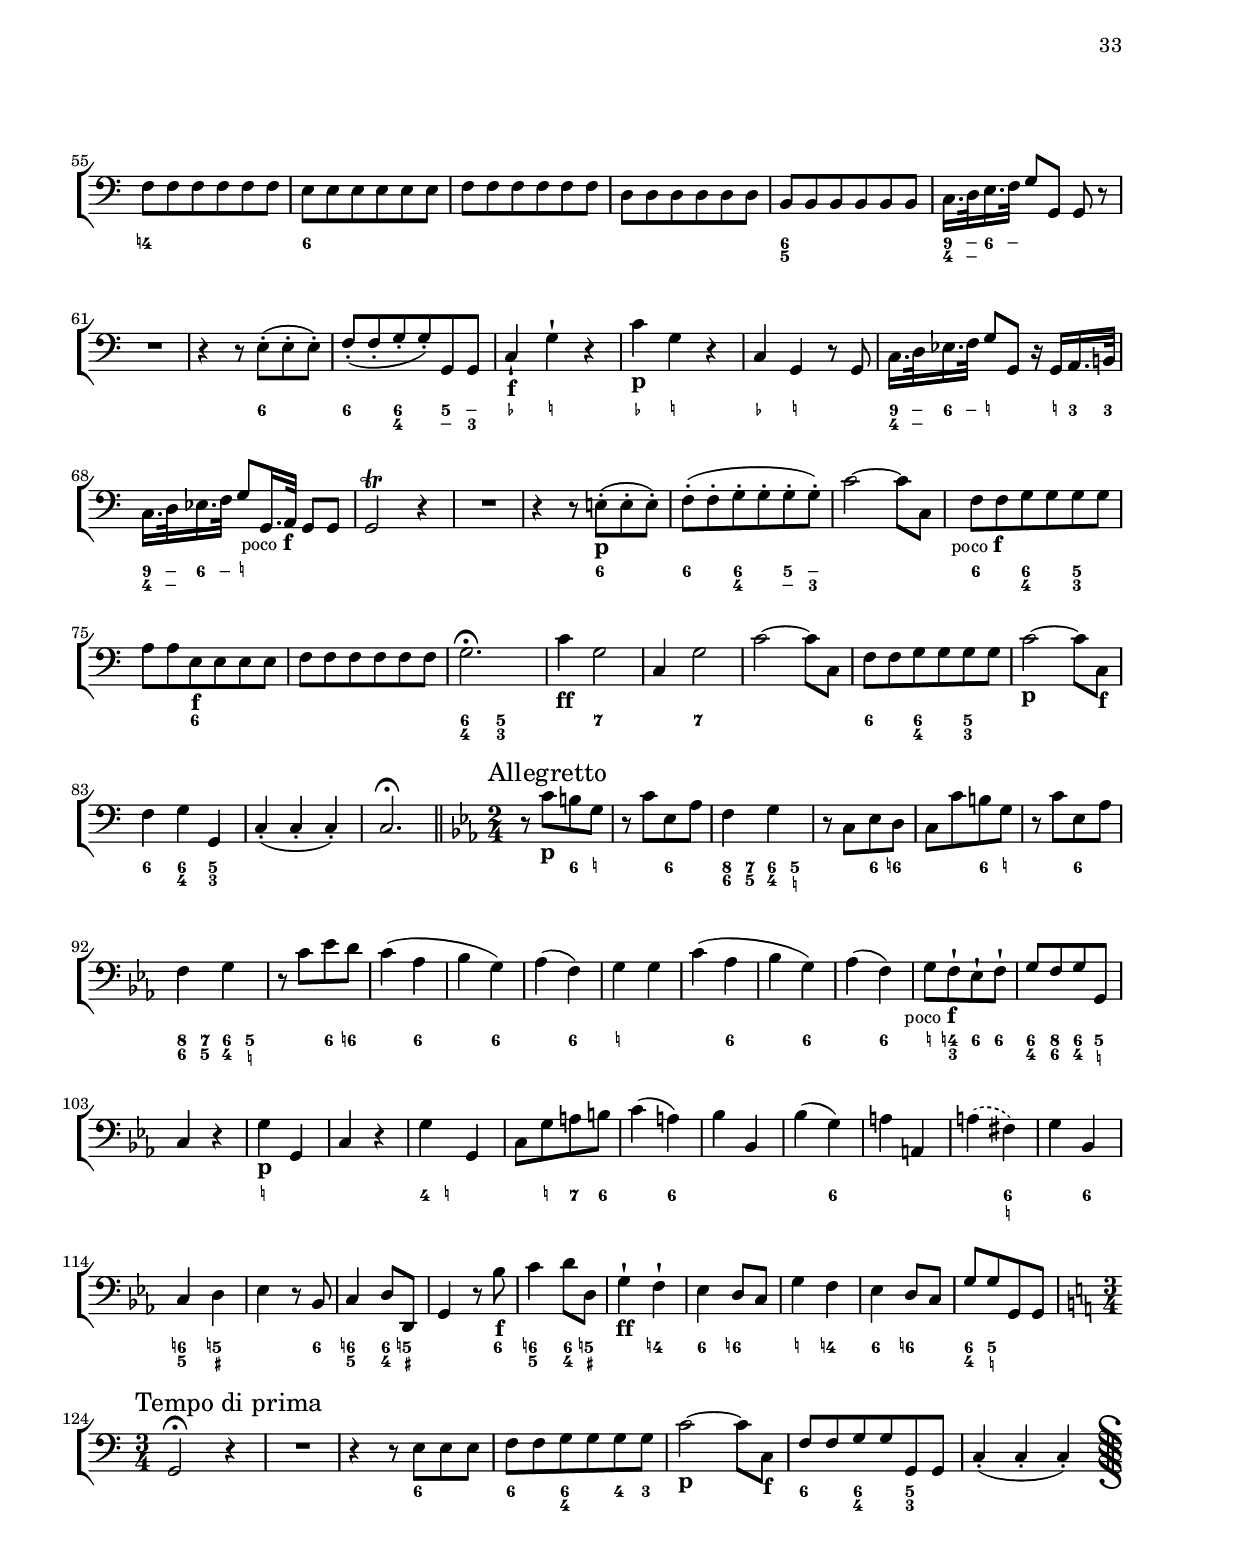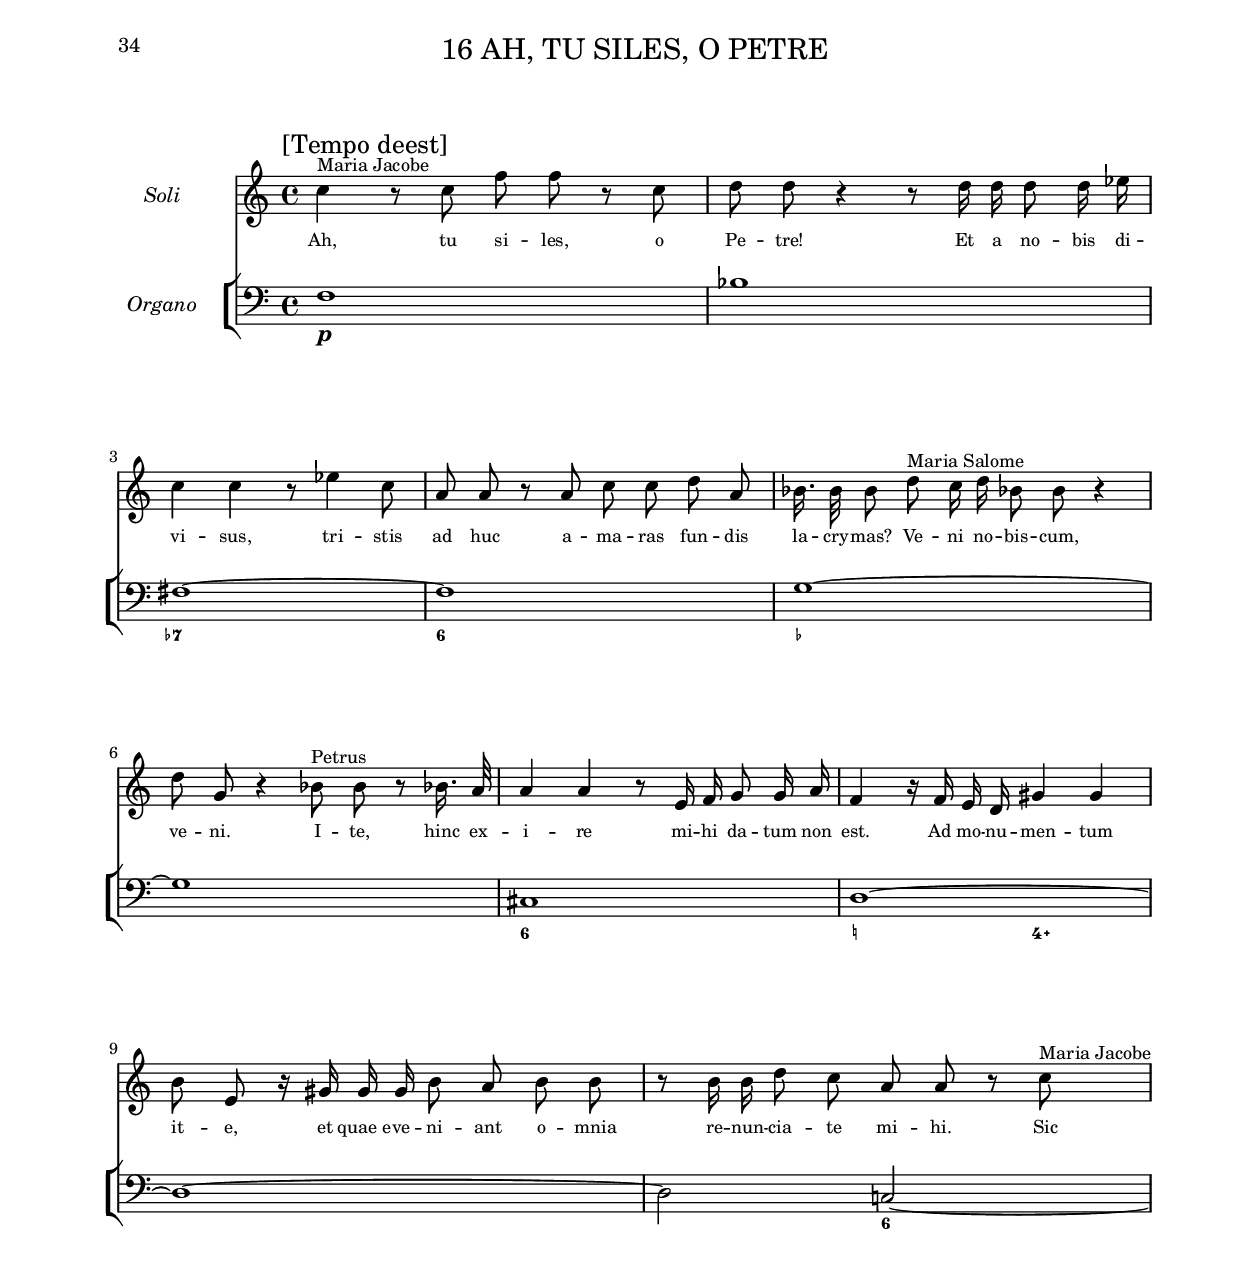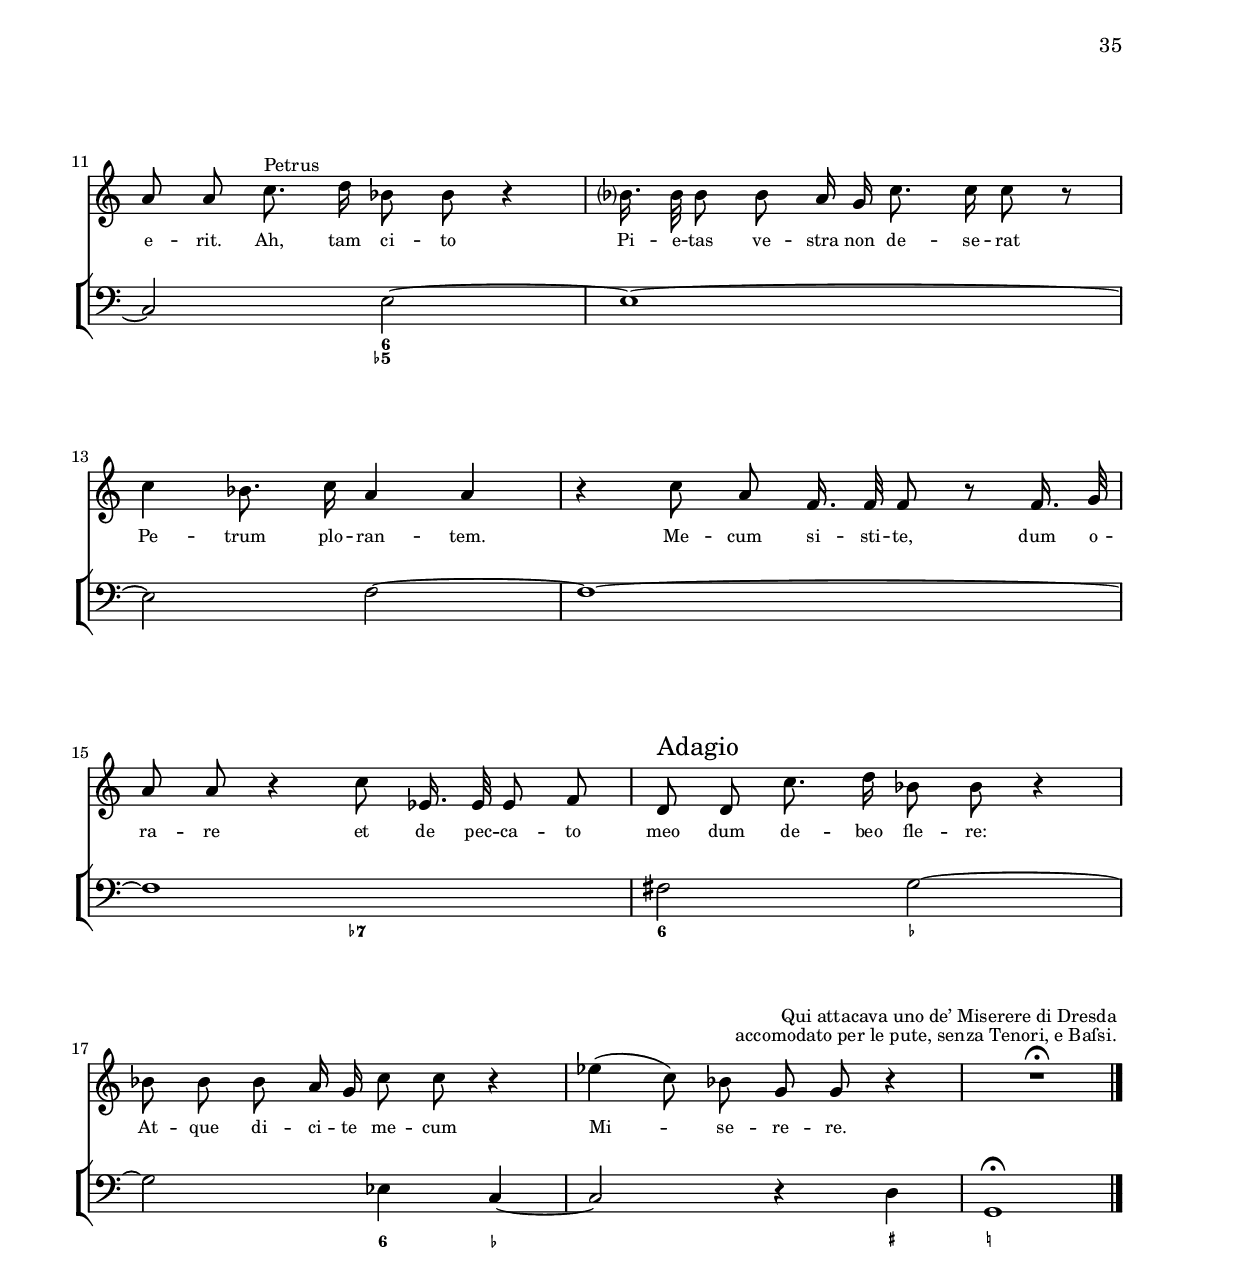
% (c) 2018 by Wolfgang Esser-Skala.
% This file is licensed under the Creative Commons Attribution-NonCommercial-ShareAlike 4.0 International License.
% To view a copy of this license, visit http://creativecommons.org/licenses/by-nc-sa/4.0/.

\version "2.18.0"

\include "../definitions.ly"

\paper {
	#(set-paper-size "a4" 'portrait)
	indent = 2\cm
	top-margin = 1.5\cm
	system-separator-markup = ##f
	system-system-spacing =
    #'((basic-distance . 17)
       (minimum-distance . 17)
       (padding . -100)
       (stretchability . 0))
	
	top-system-spacing =
    #'((basic-distance . 17)
       (minimum-distance . 17)
       (padding . -100)
       (stretchability . 0))
	
	top-markup-spacing =
    #'((basic-distance . 0)
       (minimum-distance . 0)
       (padding . -100)
       (stretchability . 0))
		
	markup-system-spacing =
    #'((basic-distance . 17)
       (minimum-distance . 17)
       (padding . -100)
       (stretchability . 0))
	
	last-bottom-spacing =
    #'((basic-distance . 0)
       (minimum-distance . 0)
       (padding . 0)
       (stretchability . 1.0e7))
	
	systems-per-page = #9
}

#(set-global-staff-size 17.82)

\book {
	\bookpart {
		\header {
			movement = "1 INTRODUZIONE"
		}
		\score {
			<<
				\new StaffGroup <<
					\new Staff {
						\set Staff.instrumentName = "Organo"
						\IntroduzioneOrgano
					}
				>>
				\new FiguredBass {
					\IntroduzioneBassFigures
				}
			>>
		}
	}
	\bookpart {
		\header {
			movement = "2 PLANGE, O MISERUM COR"
		}
		\paper {
			systems-per-page = #5
			system-system-spacing.basic-distance = #20
			system-system-spacing.minimum-distance = #20
		}
		\score {
			<<
				\new ChoirStaff \with { \smallerGroupDistance } <<
					\new Staff {
						\set Staff.instrumentName = "Soli"
						\new Voice = "Soli" { \dynamicUp \PlangeSoliNotes }
					}
					\new Lyrics \lyricsto Soli \PlangeSoliLyrics
				>>
				\new StaffGroup <<
					\new Staff {
						\set Staff.instrumentName = "Organo"
						\PlangeOrgano
					}
				>>
				\new FiguredBass {
					\PlangeBassFigures
				}
			>>
		}
	}
	\bookpart {
		\header {
			movement = "3 CRUCIFIXUM SI VIDERES"
		}
		\score {
			<<
				\new StaffGroup <<
					\new Staff {
						\set Staff.instrumentName = "Organo"
						\CrucifixumOrgano
					}
				>>
				\new FiguredBass {
					\CrucifixumBassFigures
				}
			>>
		}
	}
	\bookpart {
		\header {
			movement = "4 EAMUS"
		}
		\paper {
			systems-per-page = #5
			system-system-spacing.basic-distance = #20
			system-system-spacing.minimum-distance = #20
		}
		\score {
			<<
				\new ChoirStaff \with { \smallerGroupDistance } <<
					\new Staff {
						\set Staff.instrumentName = "Soli"
						\new Voice = "Soli" { \dynamicUp \EamusSoliNotes }
					}
					\new Lyrics \lyricsto Soli \EamusSoliLyrics
				>>
				\new StaffGroup <<
					\new Staff {
						\set Staff.instrumentName = "Organo"
						\EamusOrgano
					}
				>>
				\new FiguredBass {
					\EamusBassFigures
				}
			>>
		}
	}
	\bookpart {
		\header {
			movement = "5 MEA TORMENTA, PROPERATE!"
		}
		\score {
			<<
				\new StaffGroup <<
					\new Staff {
						\set Staff.instrumentName = "Organo"
						\MeaTormentaOrgano
					}
				>>
				\new FiguredBass {
					\MeaTormentaBassFigures
				}
			>>
		}
	}
	\bookpart {
		\header {
			movement = "6 PETRE, EXTOLLE PARUMPER"
		}
		\paper {
			systems-per-page = #5
			system-system-spacing.basic-distance = #20
			system-system-spacing.minimum-distance = #20
		}
		\score {
			<<
				\new ChoirStaff \with { \smallerGroupDistance } <<
					\new Staff {
						\set Staff.instrumentName = "Soli"
						\new Voice = "Soli" { \dynamicUp \PetreExtolleSoliNotes }
					}
					\new Lyrics \lyricsto Soli \PetreExtolleSoliLyrics
				>>
				\new StaffGroup <<
					\new Staff {
						\set Staff.instrumentName = "Organo"
						\PetreExtolleOrgano
					}
				>>
				\new FiguredBass {
					\PetreExtolleBassFigures
				}
			>>
		}
	}
	\bookpart {
		\header {
			movement = "7 AMOR MEUS IN CRUCE LANGUET"
		}
		\score {
			<<
				\new StaffGroup <<
					\new Staff {
						\set Staff.instrumentName = "Organo"
						\AmorMeusOrgano
					}
				>>
				\new FiguredBass {
					\AmorMeusBassFigures
				}
			>>
		}
	}
	\bookpart {
		\header {
			movement = "8 PIAE MULIERES, CESSATE"
		}
		\paper {
			systems-per-page = #5
			system-system-spacing.basic-distance = #20
			system-system-spacing.minimum-distance = #20
		}
		\score {
			<<
				\new ChoirStaff \with { \smallerGroupDistance } <<
					\new Staff {
						\set Staff.instrumentName = "Soli"
						\new Voice = "Soli" { \dynamicUp \PiaeMulieresSoliNotes }
					}
					\new Lyrics \lyricsto Soli \PiaeMulieresSoliLyrics
				>>
				\new StaffGroup <<
					\new Staff {
						\set Staff.instrumentName = "Organo"
						\PiaeMulieresOrgano
					}
				>>
				\new FiguredBass {
					\PiaeMulieresBassFigures
				}
			>>
		}
	}
	\bookpart {
		\header {
			movement = "9 SI DEO DILECTAE"
		}
		\score {
			<<
				\new StaffGroup <<
					\new Staff {
						\set Staff.instrumentName = "Organo"
						\SiDeoDilectaeOrgano
					}
				>>
				\new FiguredBass {
					\SiDeoDilectaeBassFigures
				}
			>>
		}
	}
	\bookpart {
		\header {
			movement = "10 STILLATE AMARAE LACRYMAE"
		}
		\paper {
			systems-per-page = #4
			system-system-spacing.basic-distance = #20
			system-system-spacing.minimum-distance = #20
		}
		\score {
			<<
				\new ChoirStaff \with { \smallerGroupDistance } <<
					\new Staff {
						\set Staff.instrumentName = "Soli"
						\new Voice = "Soli" { \dynamicUp \StillateSoliNotes }
					}
					\new Lyrics \lyricsto Soli \StillateSoliLyrics
				>>
				\new StaffGroup <<
					\new Staff {
						\set Staff.instrumentName = "Organo"
						\StillateOrgano
					}
				>>
				\new FiguredBass {
					\StillateBassFigures
				}
			>>
		}
	}
	\bookpart {
		\header {
			movement = "11 JESU, MEA PAX, MEA VITA"
		}
		\paper { page-count = #3 }
		\score {
			<<
				\new StaffGroup <<
					\new Staff {
						\set Staff.instrumentName = "Organo"
						\JesuMeaPaxOrgano
					}
				>>
				\new FiguredBass {
					\JesuMeaPaxBassFigures
				}
			>>
		}
	}
	\bookpart {
		\header {
			movement = "12 INEFFABILE EXCELSUM"
		}
		\paper {
			systems-per-page = #5
			system-system-spacing.basic-distance = #20
			system-system-spacing.minimum-distance = #20
		}
		\score {
			<<
				\new ChoirStaff \with { \smallerGroupDistance } <<
					\new Staff {
						\set Staff.instrumentName = "Soli"
						\new Voice = "Soli" { \dynamicUp \IneffabileSoliNotes }
					}
					\new Lyrics \lyricsto Soli \IneffabileSoliLyrics
				>>
				\new StaffGroup <<
					\new Staff {
						\set Staff.instrumentName = "Organo"
						\IneffabileOrgano
					}
				>>
				\new FiguredBass {
					\IneffabileBassFigures
				}
			>>
		}
	}
	\bookpart {
		\header {
			movement = "13 O PORTENTA AETERNA AMORIS"
		}
		\score {
			<<
				\new StaffGroup <<
					\new Staff {
						\set Staff.instrumentName = "Organo"
						\OPortentaOrgano
					}
				>>
				\new FiguredBass {
					\OPortentaBassFigures
				}
			>>
		}
	}
	\bookpart {
		\header {
			movement = "14 VADAM, SED SACRI ORRORIS"
		}
		\paper {
			systems-per-page = #5
			system-system-spacing.basic-distance = #20
			system-system-spacing.minimum-distance = #20
		}
		\score {
			<<
				\new ChoirStaff \with { \smallerGroupDistance } <<
					\new Staff {
						\set Staff.instrumentName = "Soli"
						\new Voice = "Soli" { \dynamicUp \VadamSoliNotes }
					}
					\new Lyrics \lyricsto Soli \VadamSoliLyrics
				>>
				\new StaffGroup <<
					\new Staff {
						\set Staff.instrumentName = "Organo"
						\VadamOrgano
					}
				>>
				\new FiguredBass {
					\VadamBassFigures
				}
			>>
		}
	}
	\bookpart {
		\header {
			movement = "15 SEMPER FIDA, O MEA PUPILLA"
		}
		\score {
			<<
				\new StaffGroup <<
					\new Staff {
						\set Staff.instrumentName = "Organo"
						\SemperFidaOrgano
					}
				>>
				\new FiguredBass {
					\SemperFidaBassFigures
				}
			>>
		}
	}
	\bookpart {
		\header {
			movement = "16 AH, TU SILES, O PETRE"
		}
		\paper {
			systems-per-page = #4
			system-system-spacing.basic-distance = #20
			system-system-spacing.minimum-distance = #20
		}
		\score {
			<<
				\new ChoirStaff \with { \smallerGroupDistance } <<
					\new Staff {
						\set Staff.instrumentName = "Soli"
						\new Voice = "Soli" { \dynamicUp \AhTuSilesSoliNotes }
					}
					\new Lyrics \lyricsto Soli \AhTuSilesSoliLyrics
				>>
				\new StaffGroup <<
					\new Staff {
						\set Staff.instrumentName = "Organo"
						\AhTuSilesOrgano
					}
				>>
				\new FiguredBass {
					\AhTuSilesBassFigures
				}
			>>
		}
	}
}